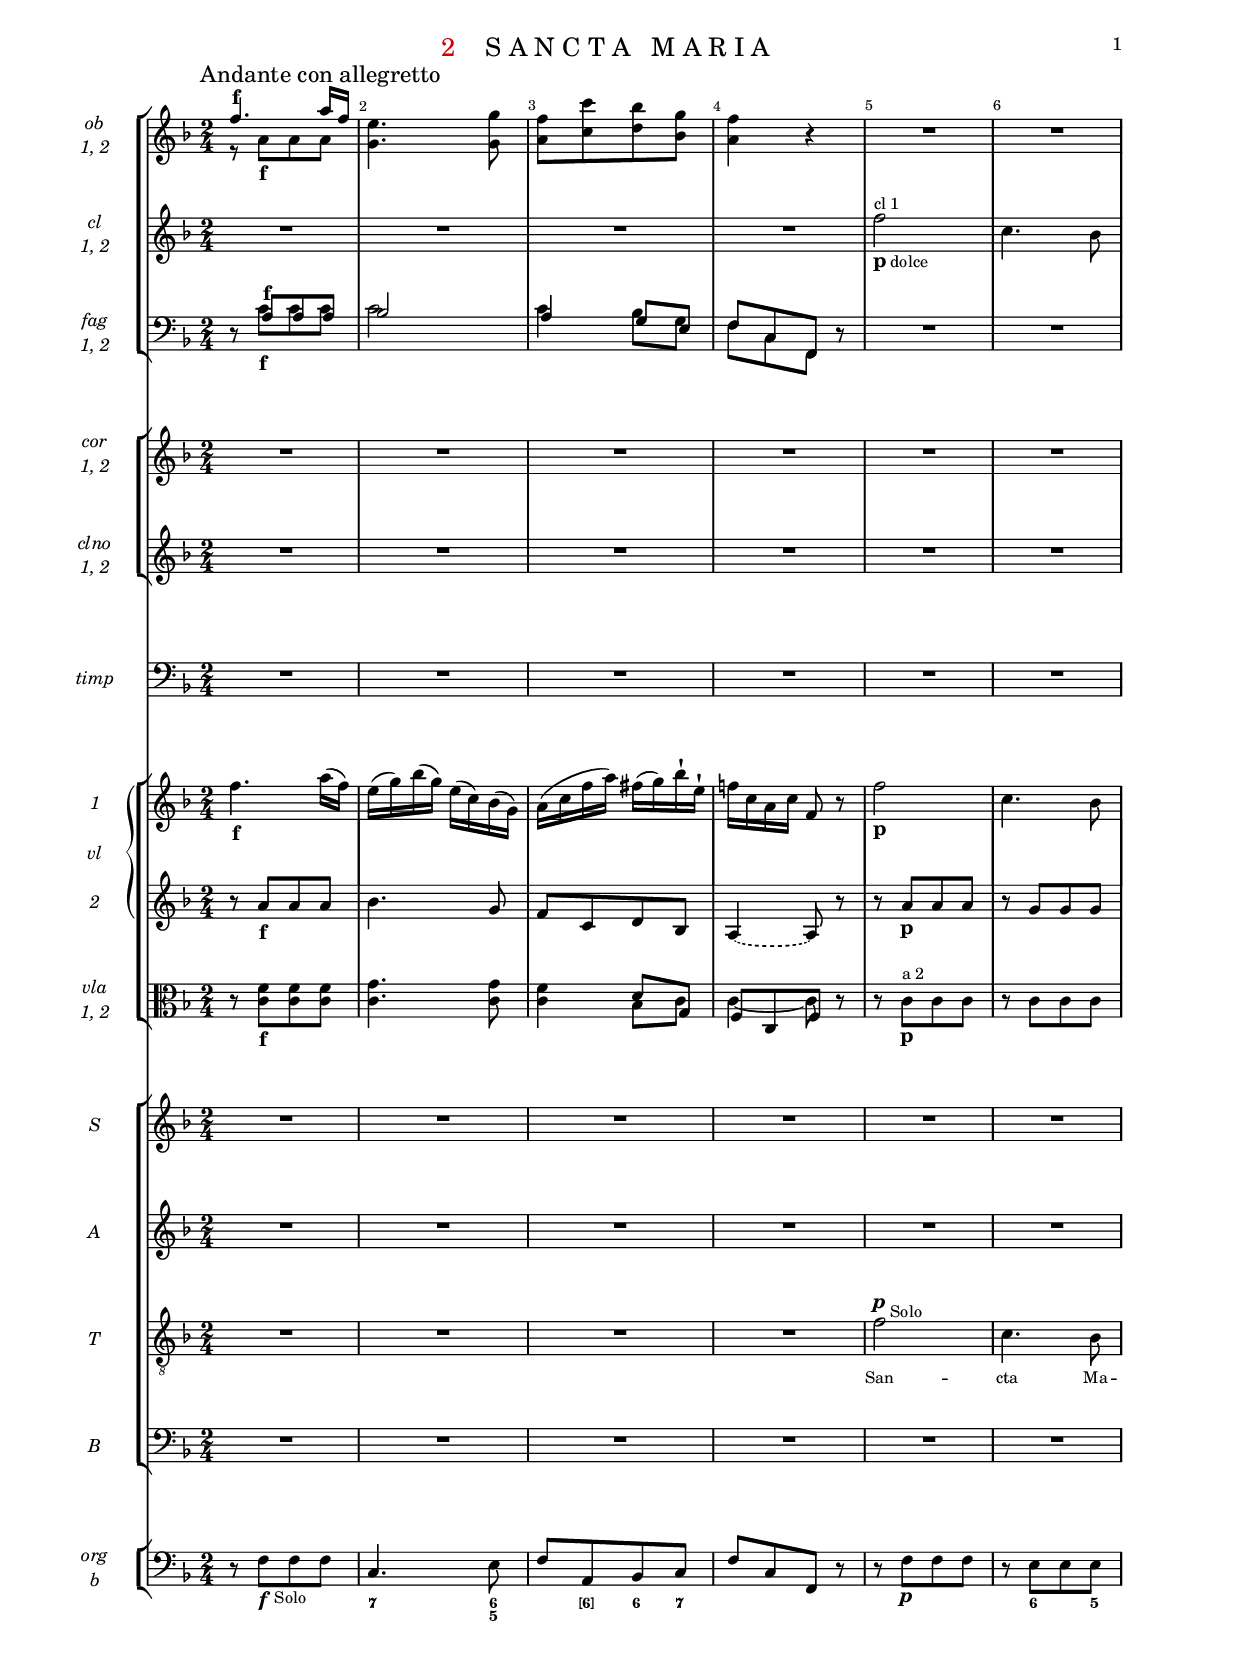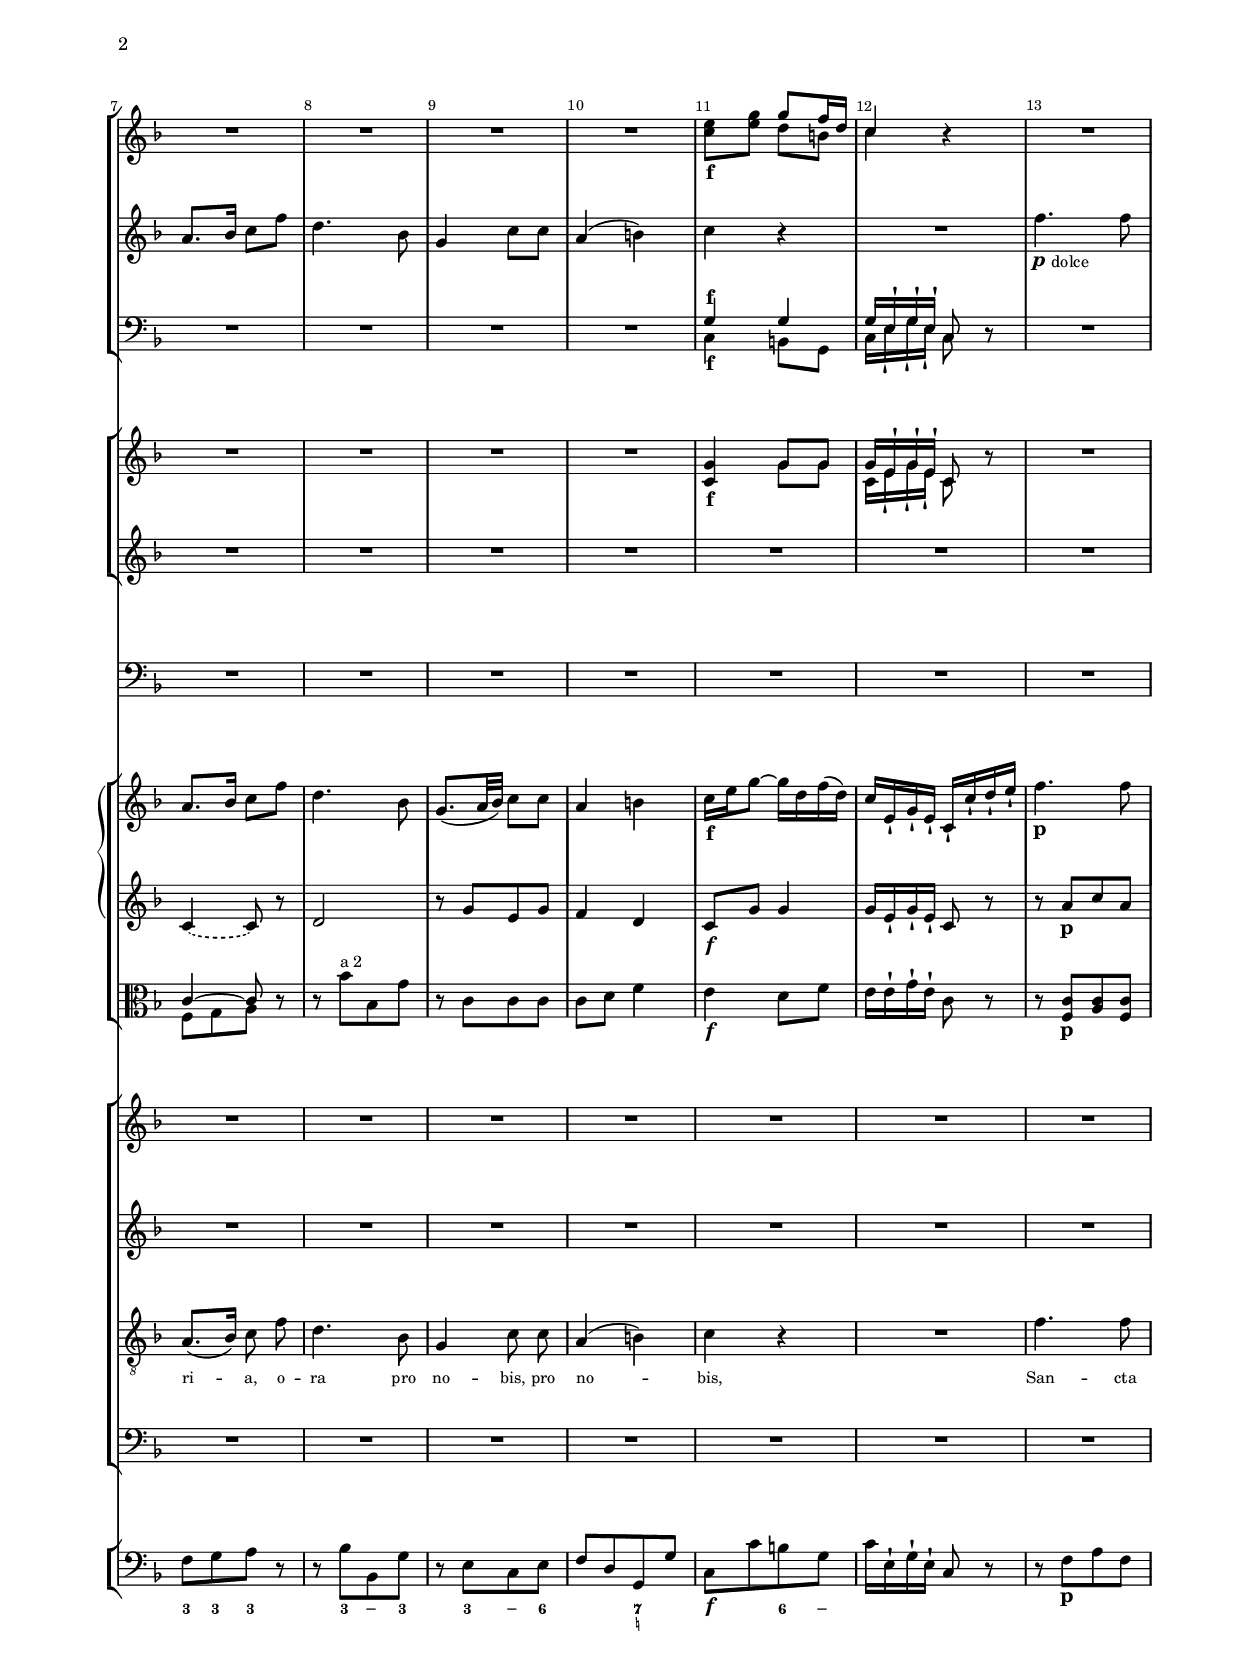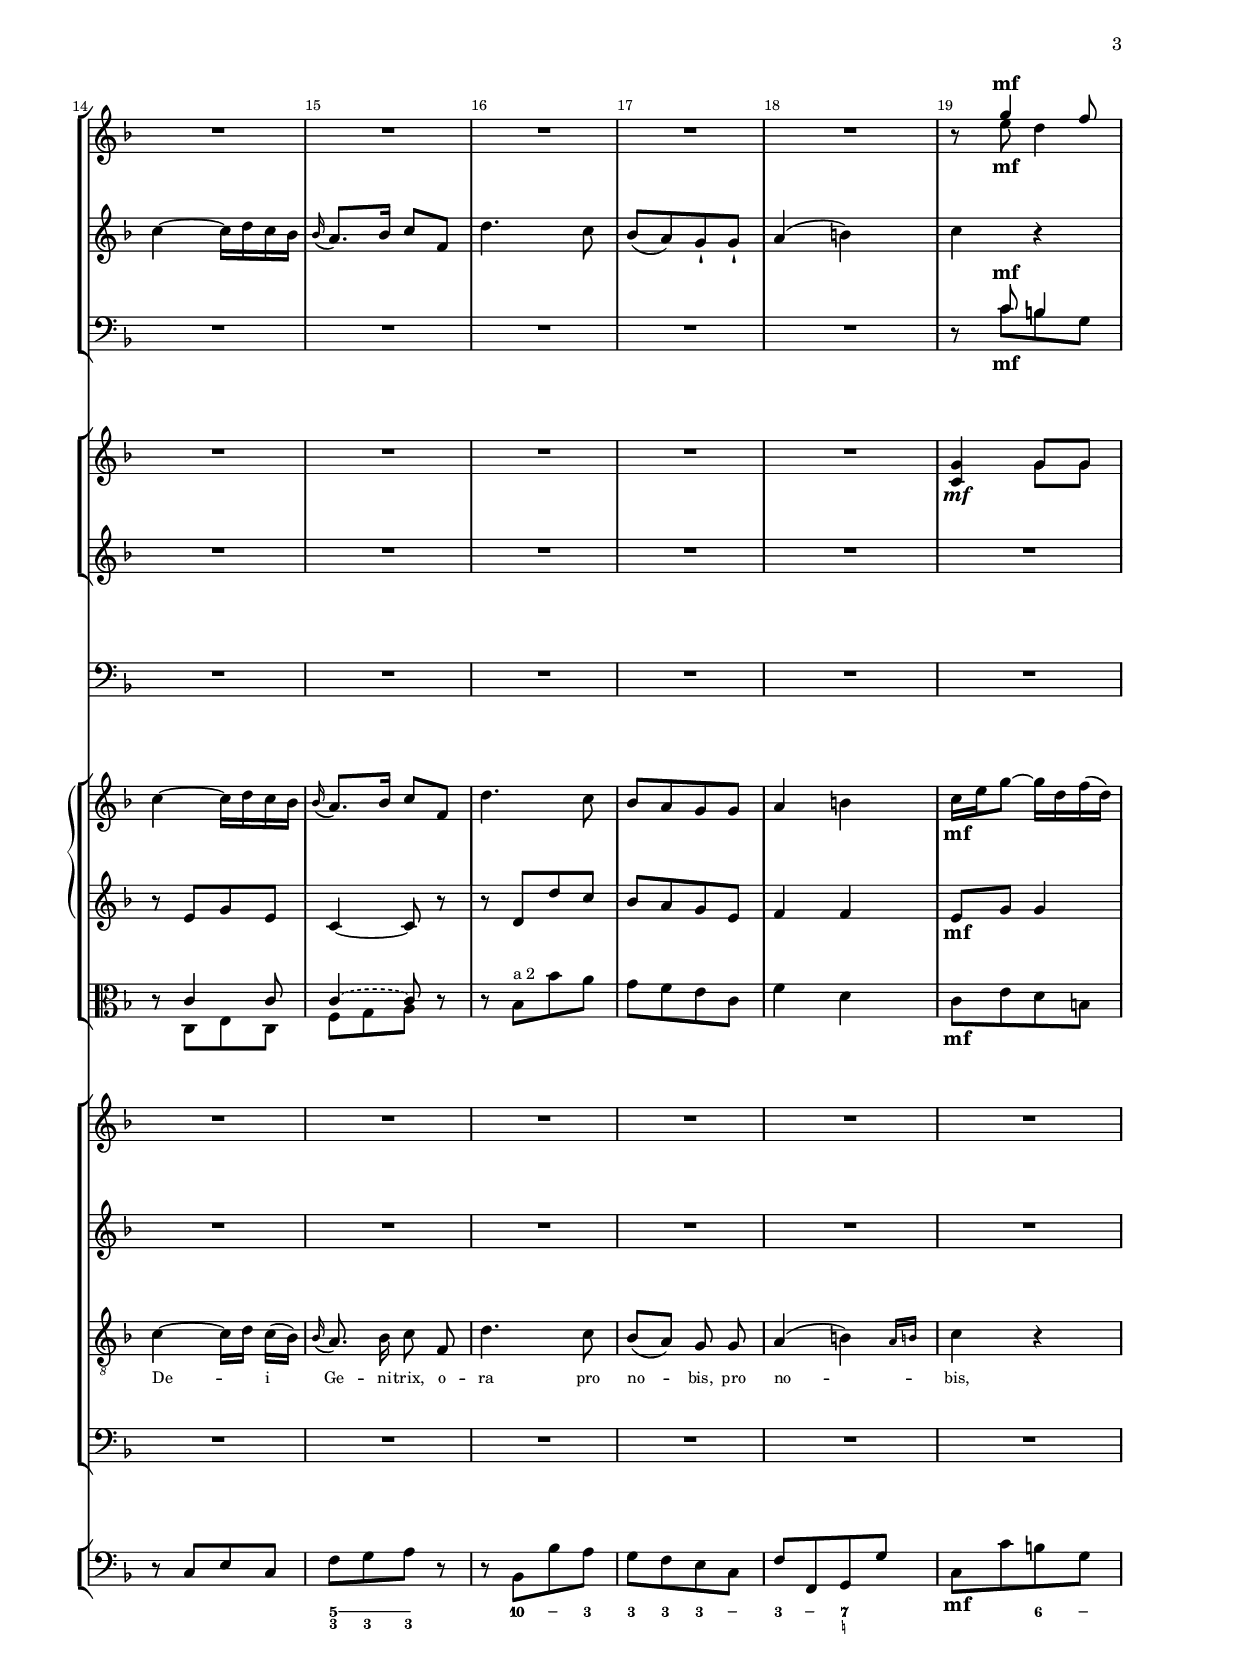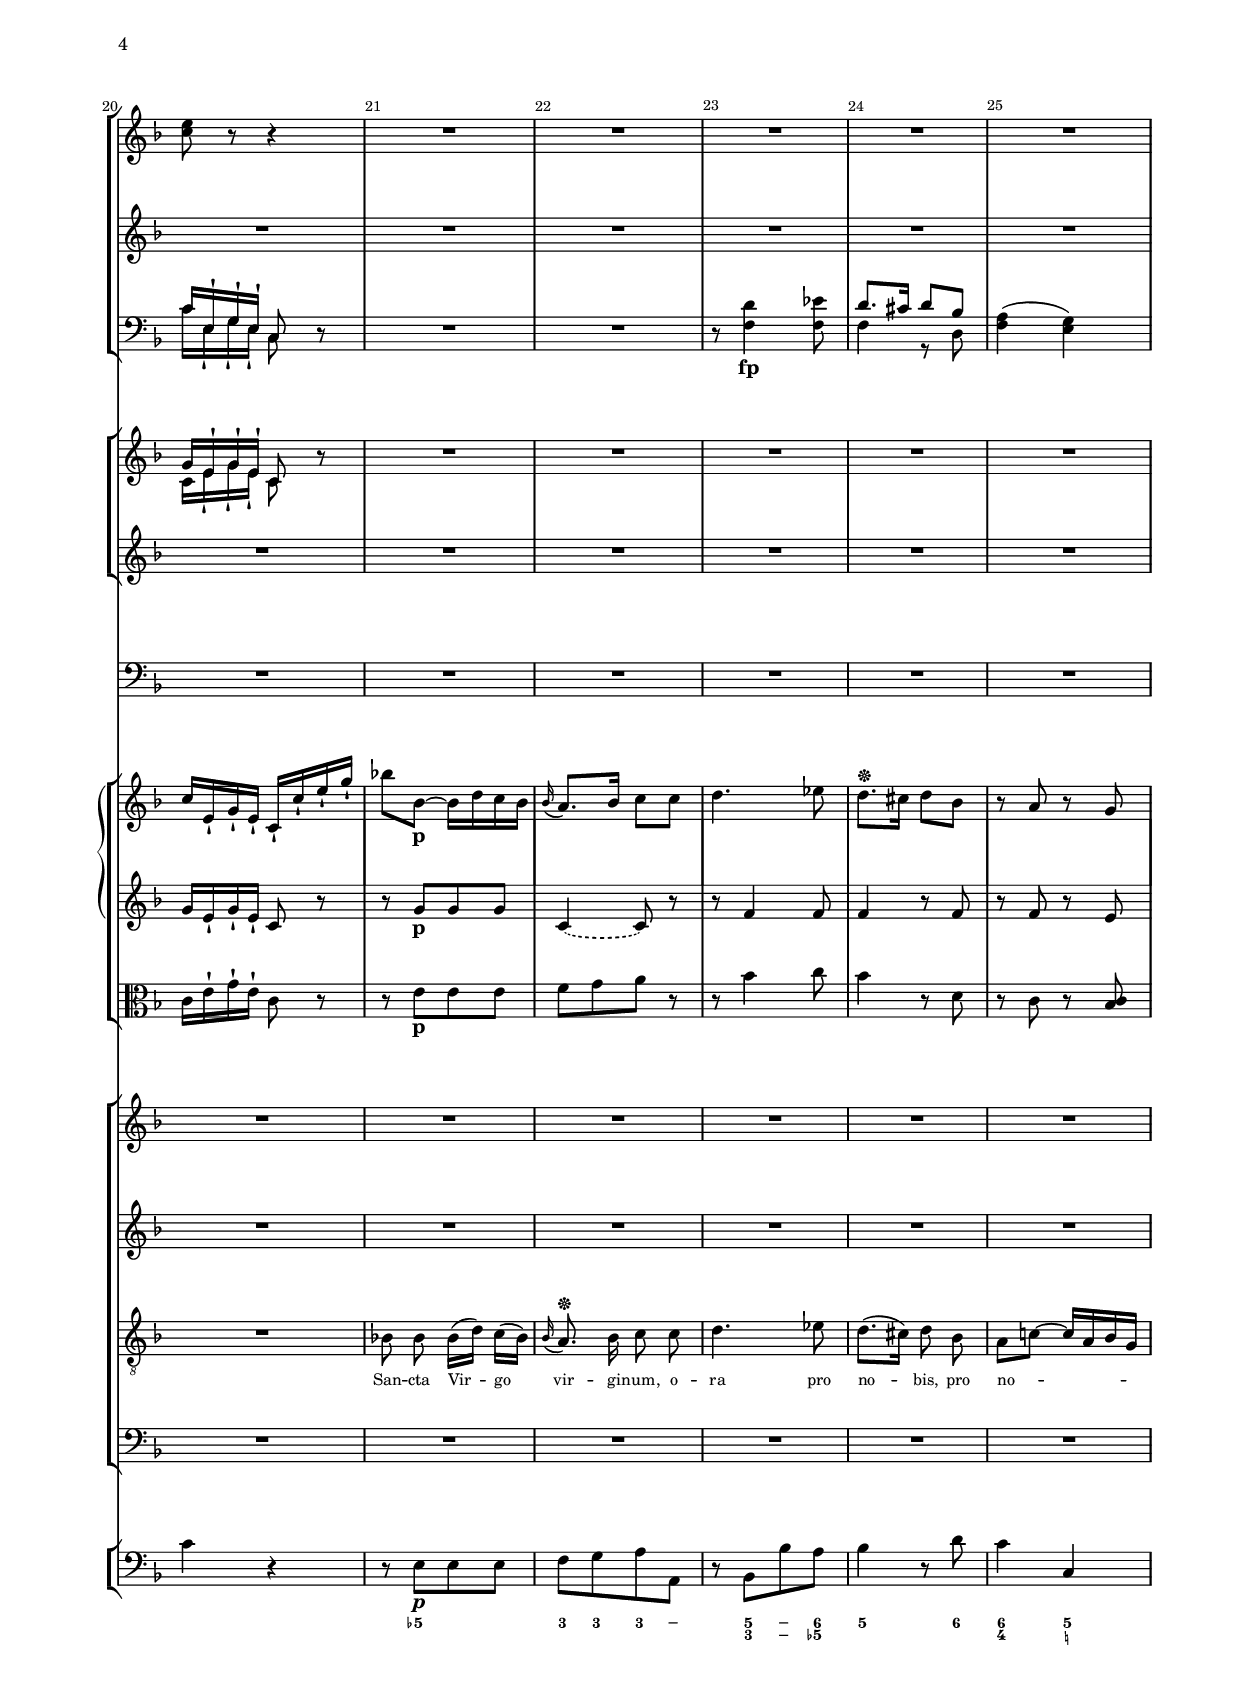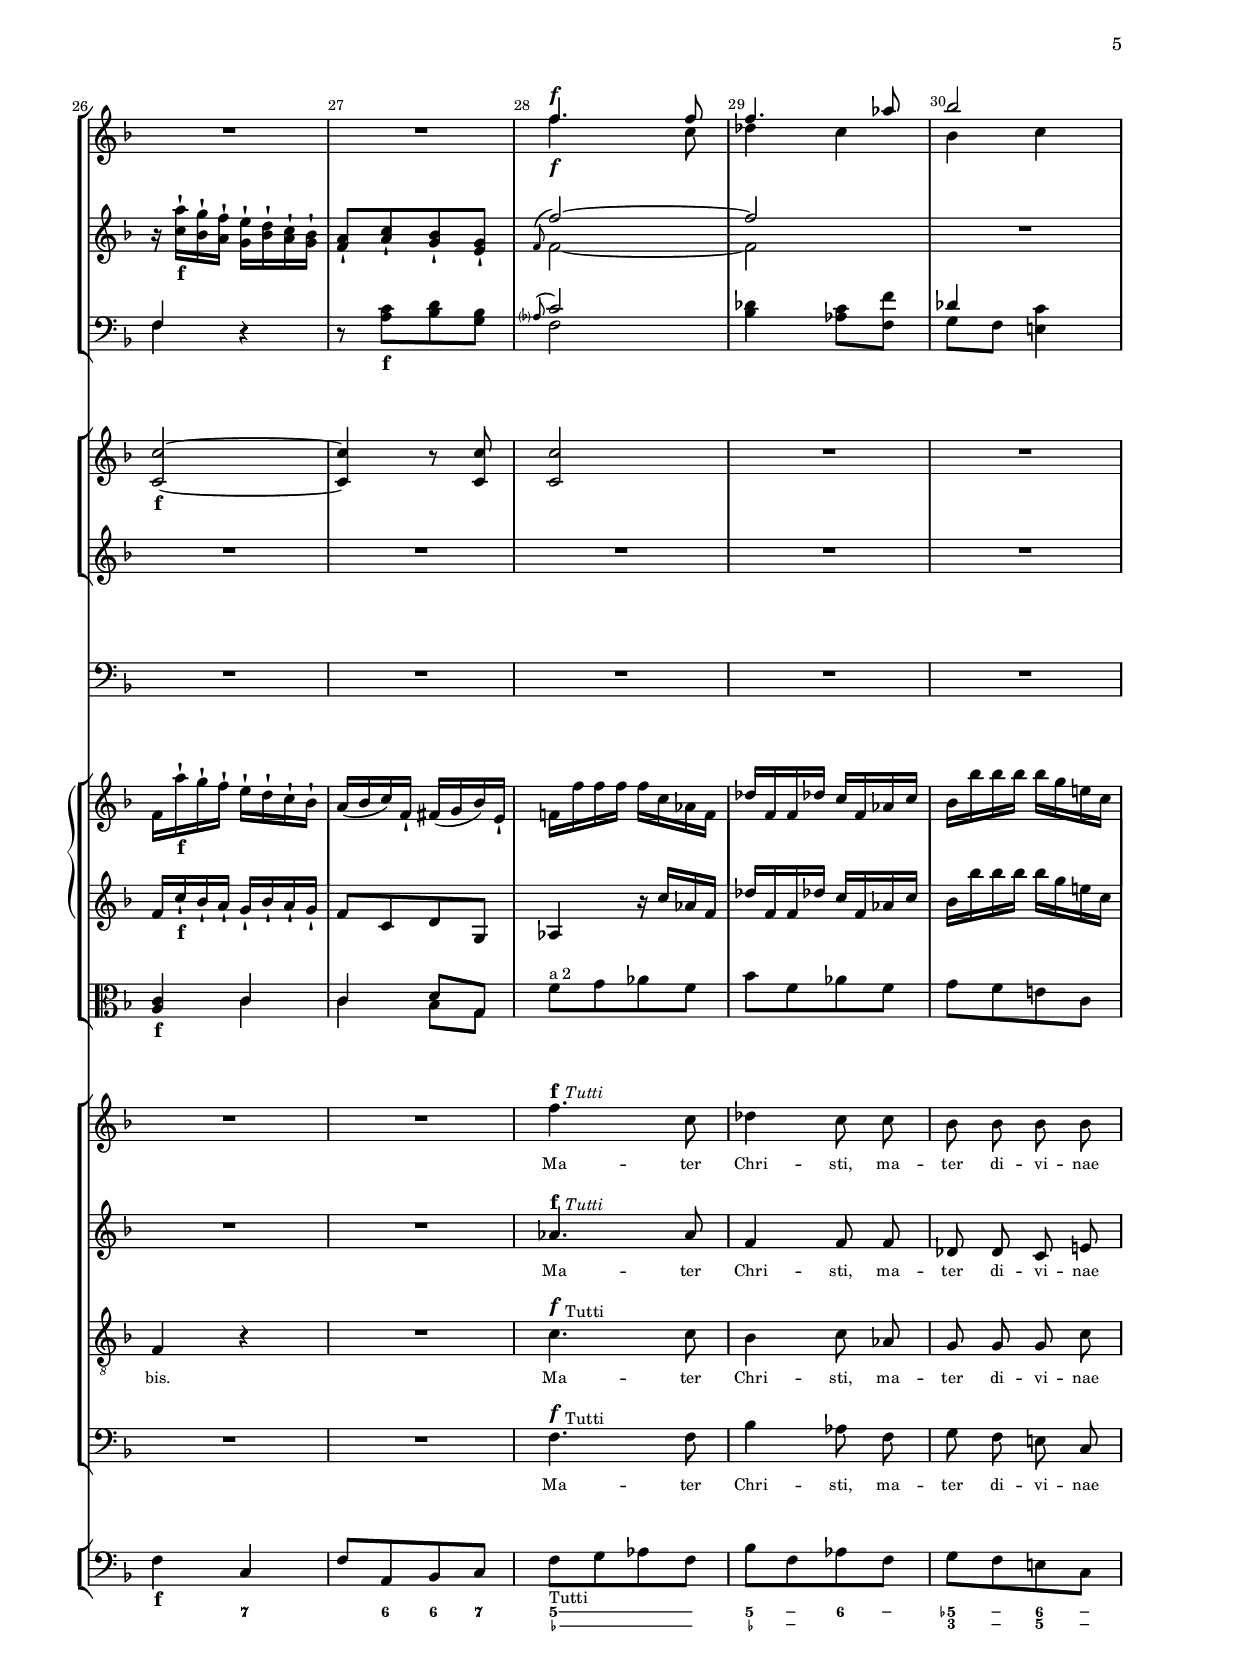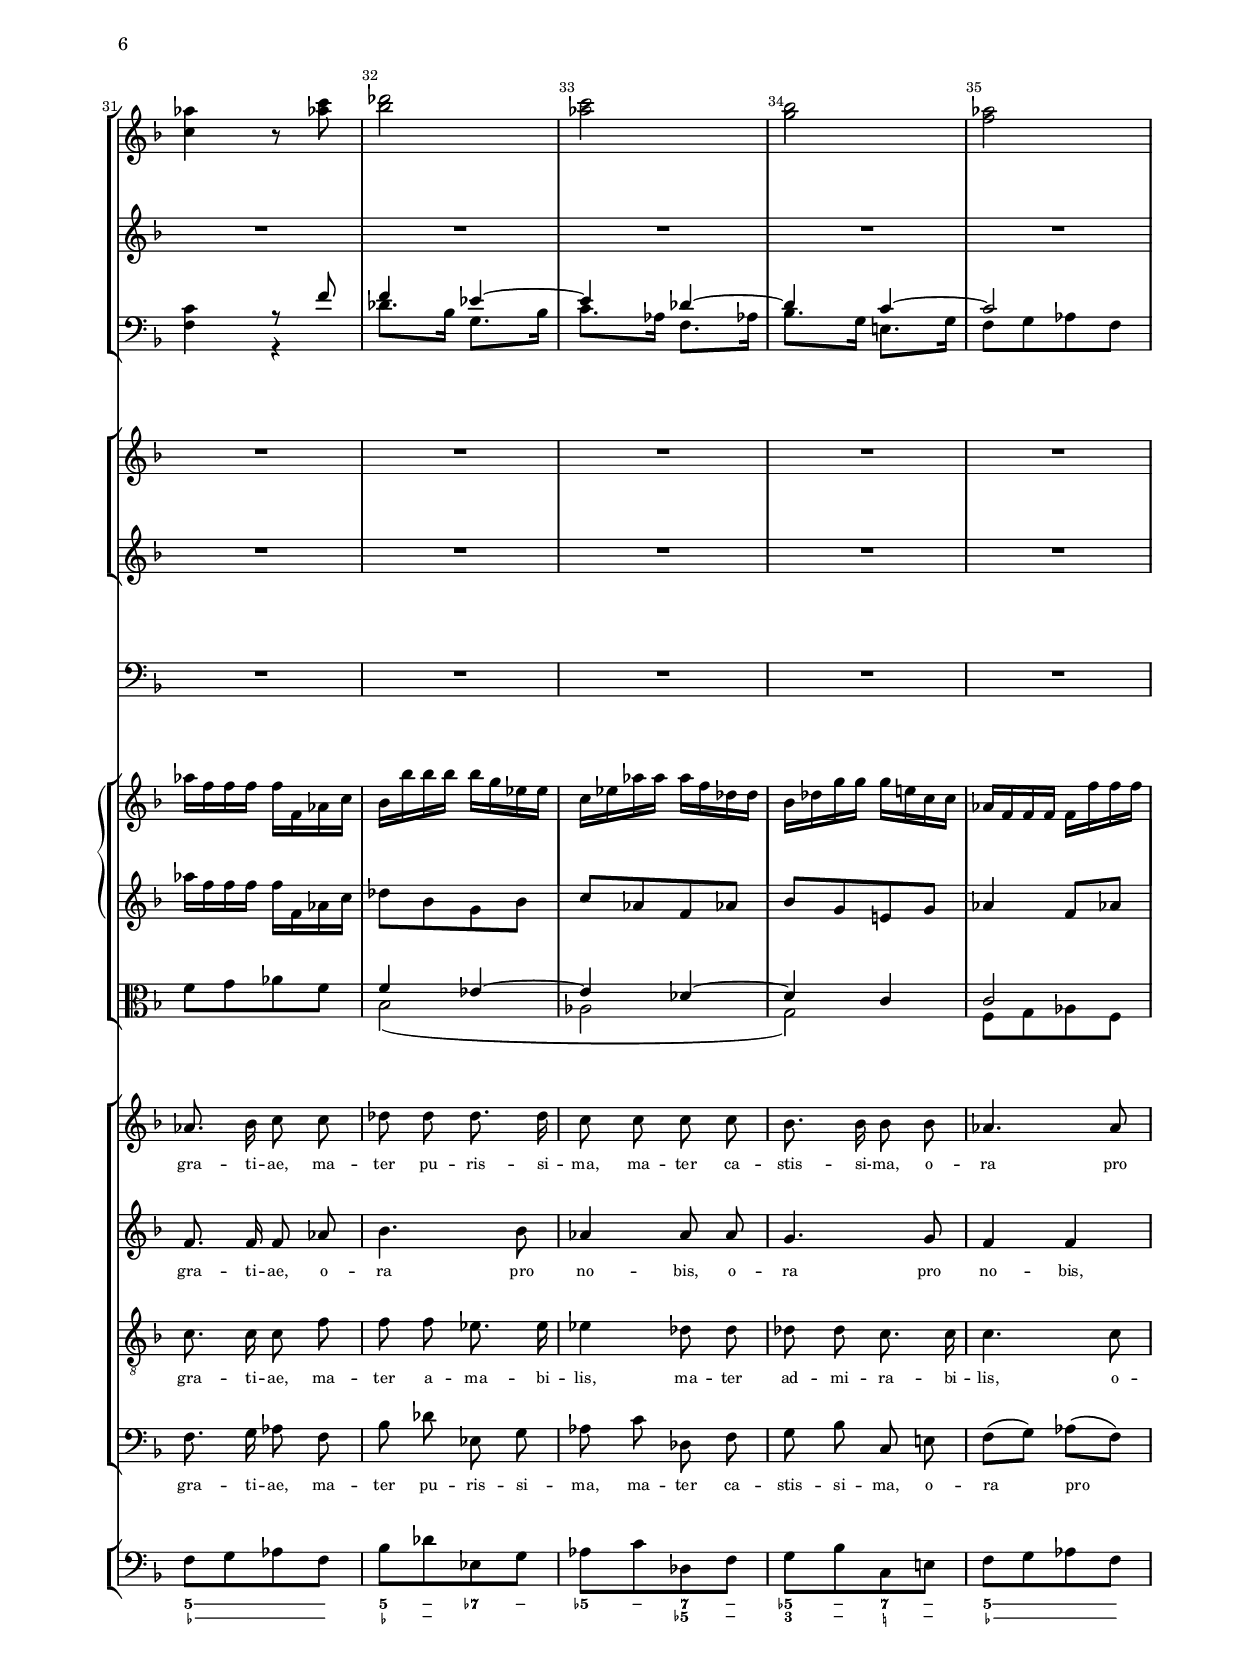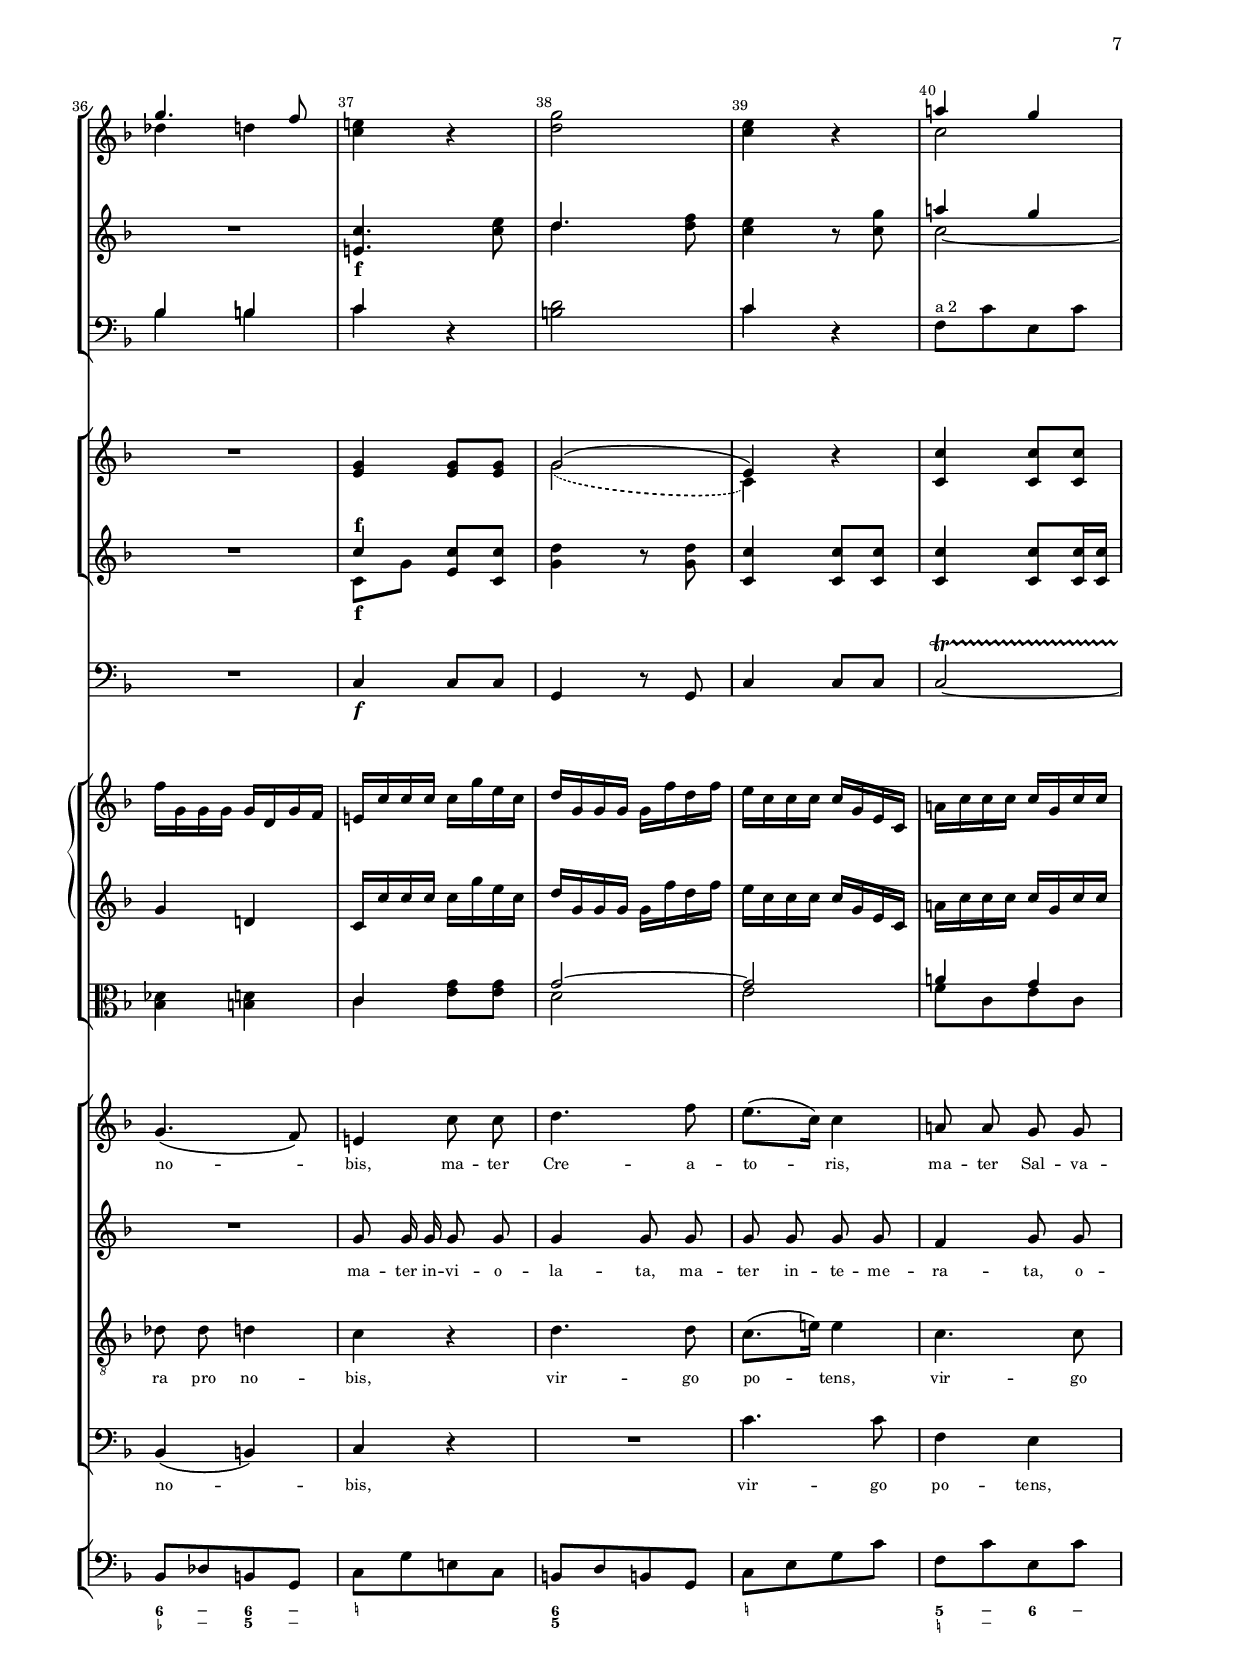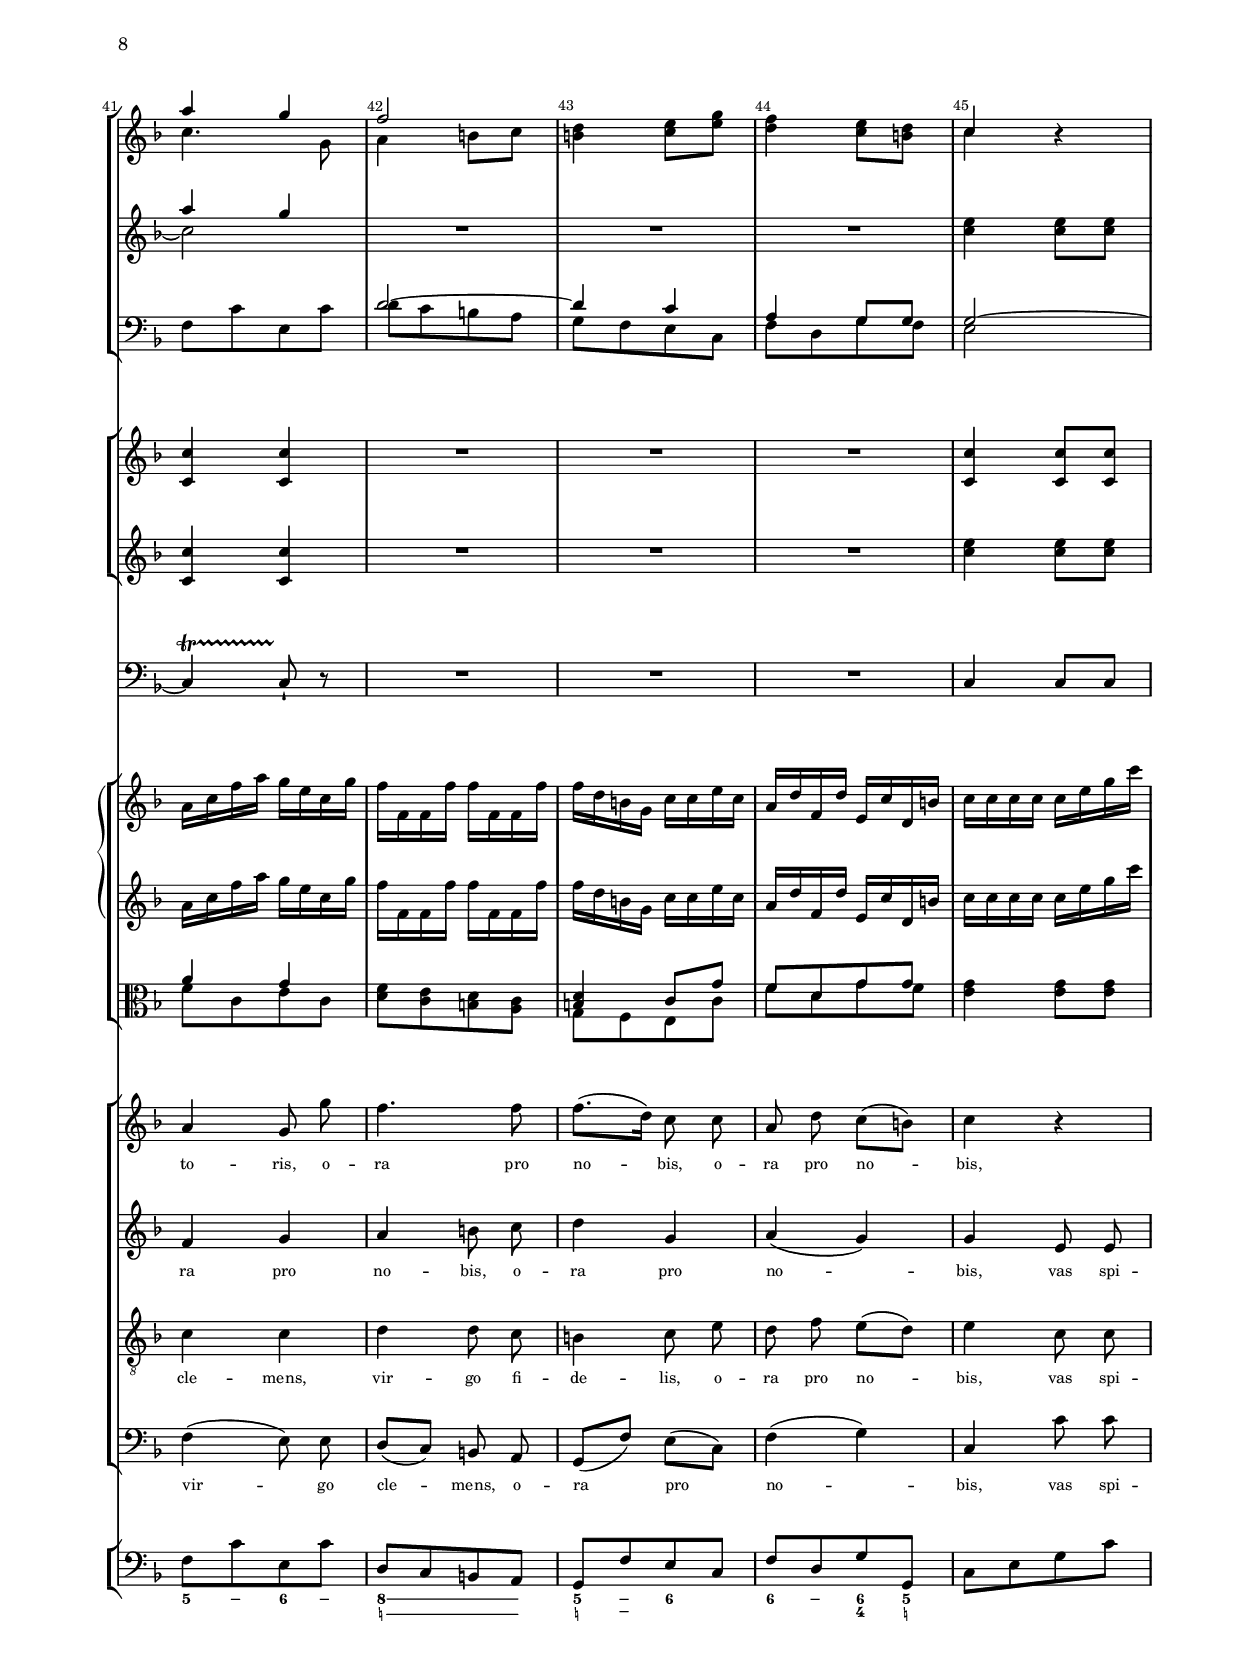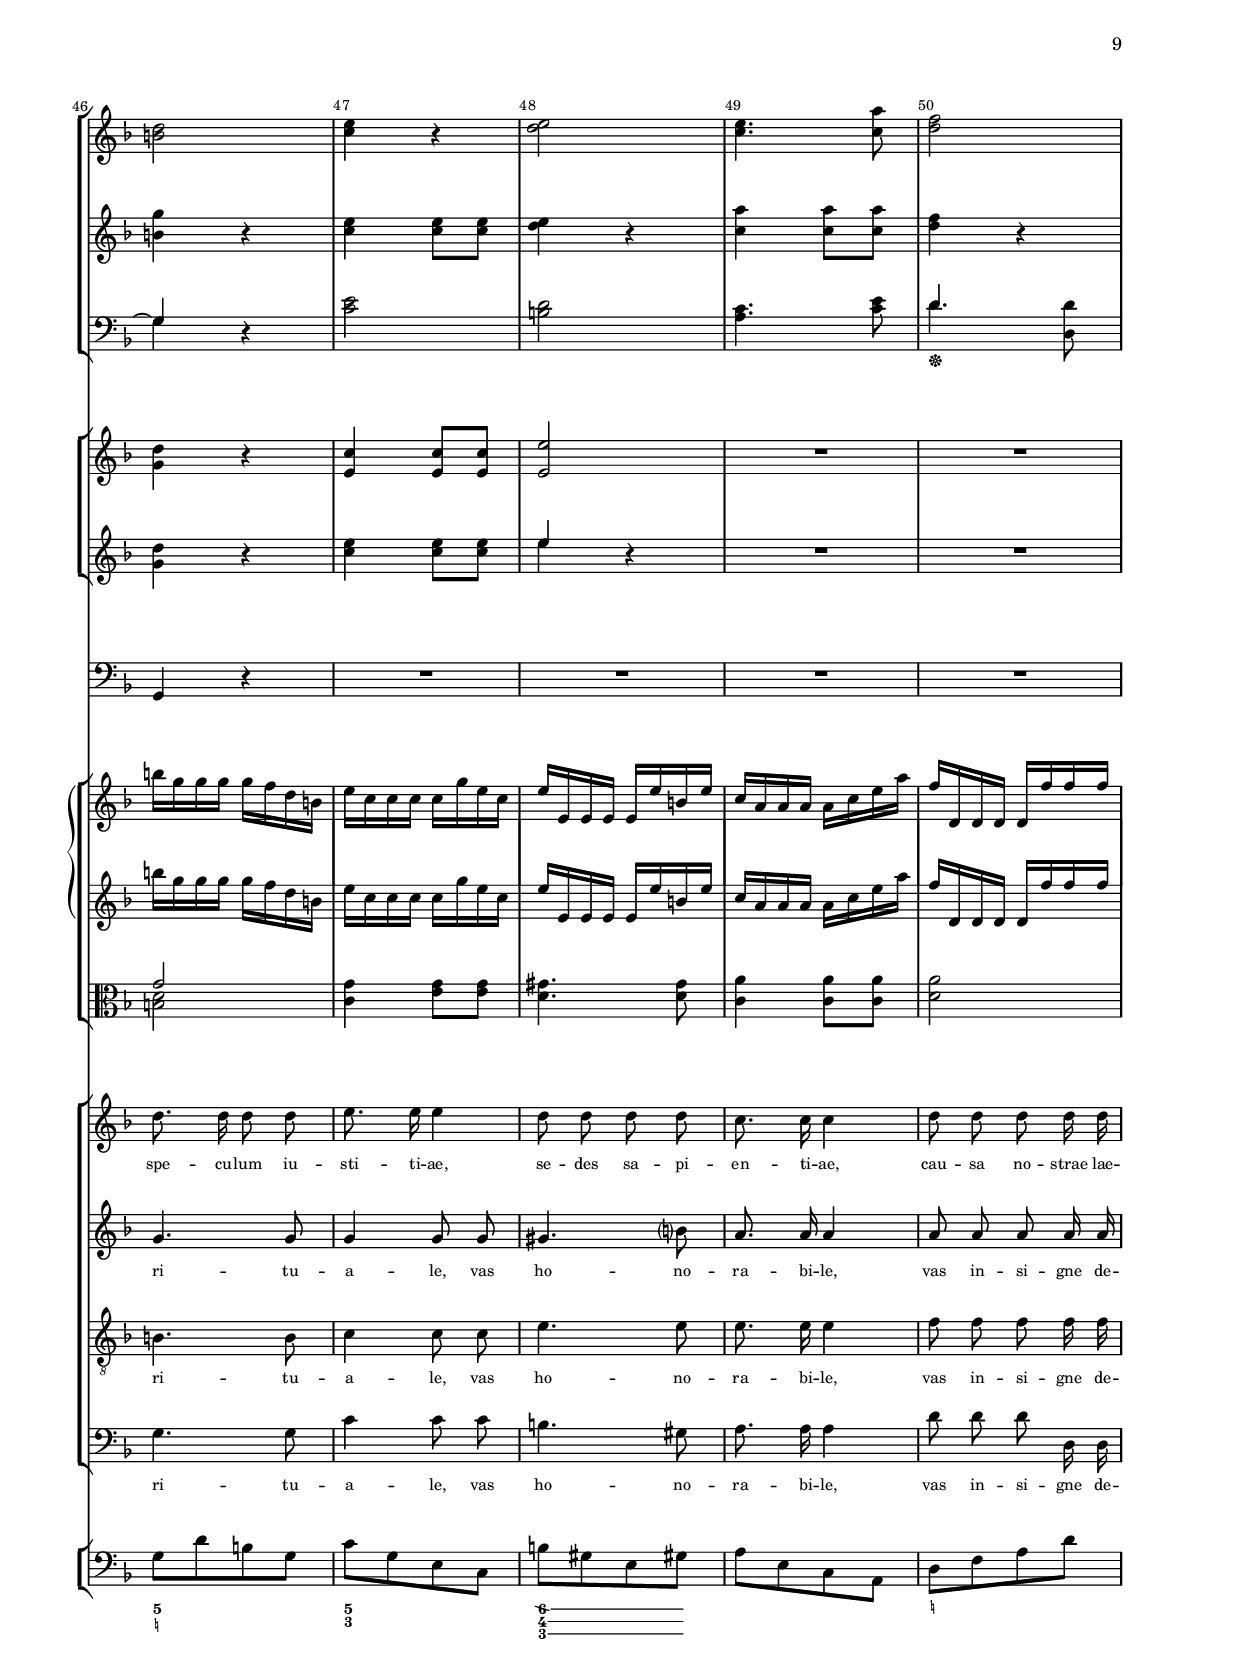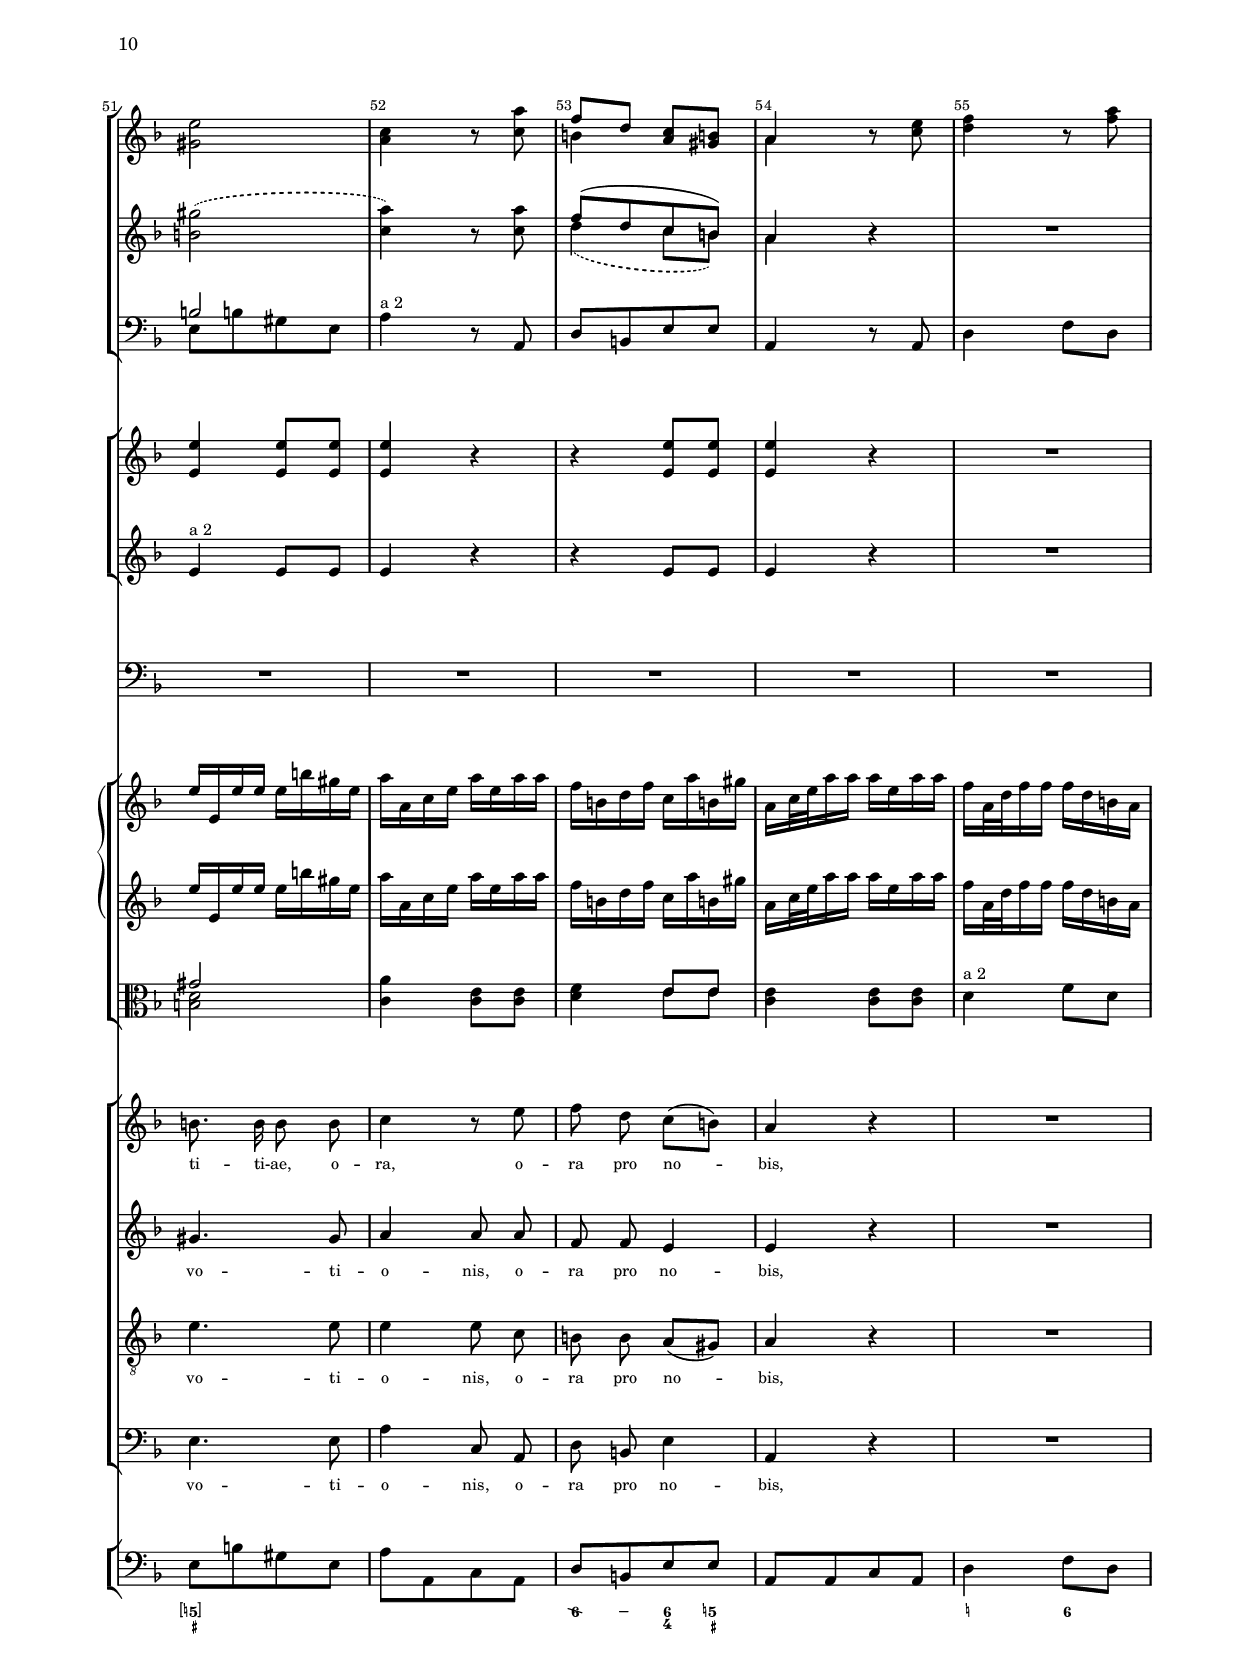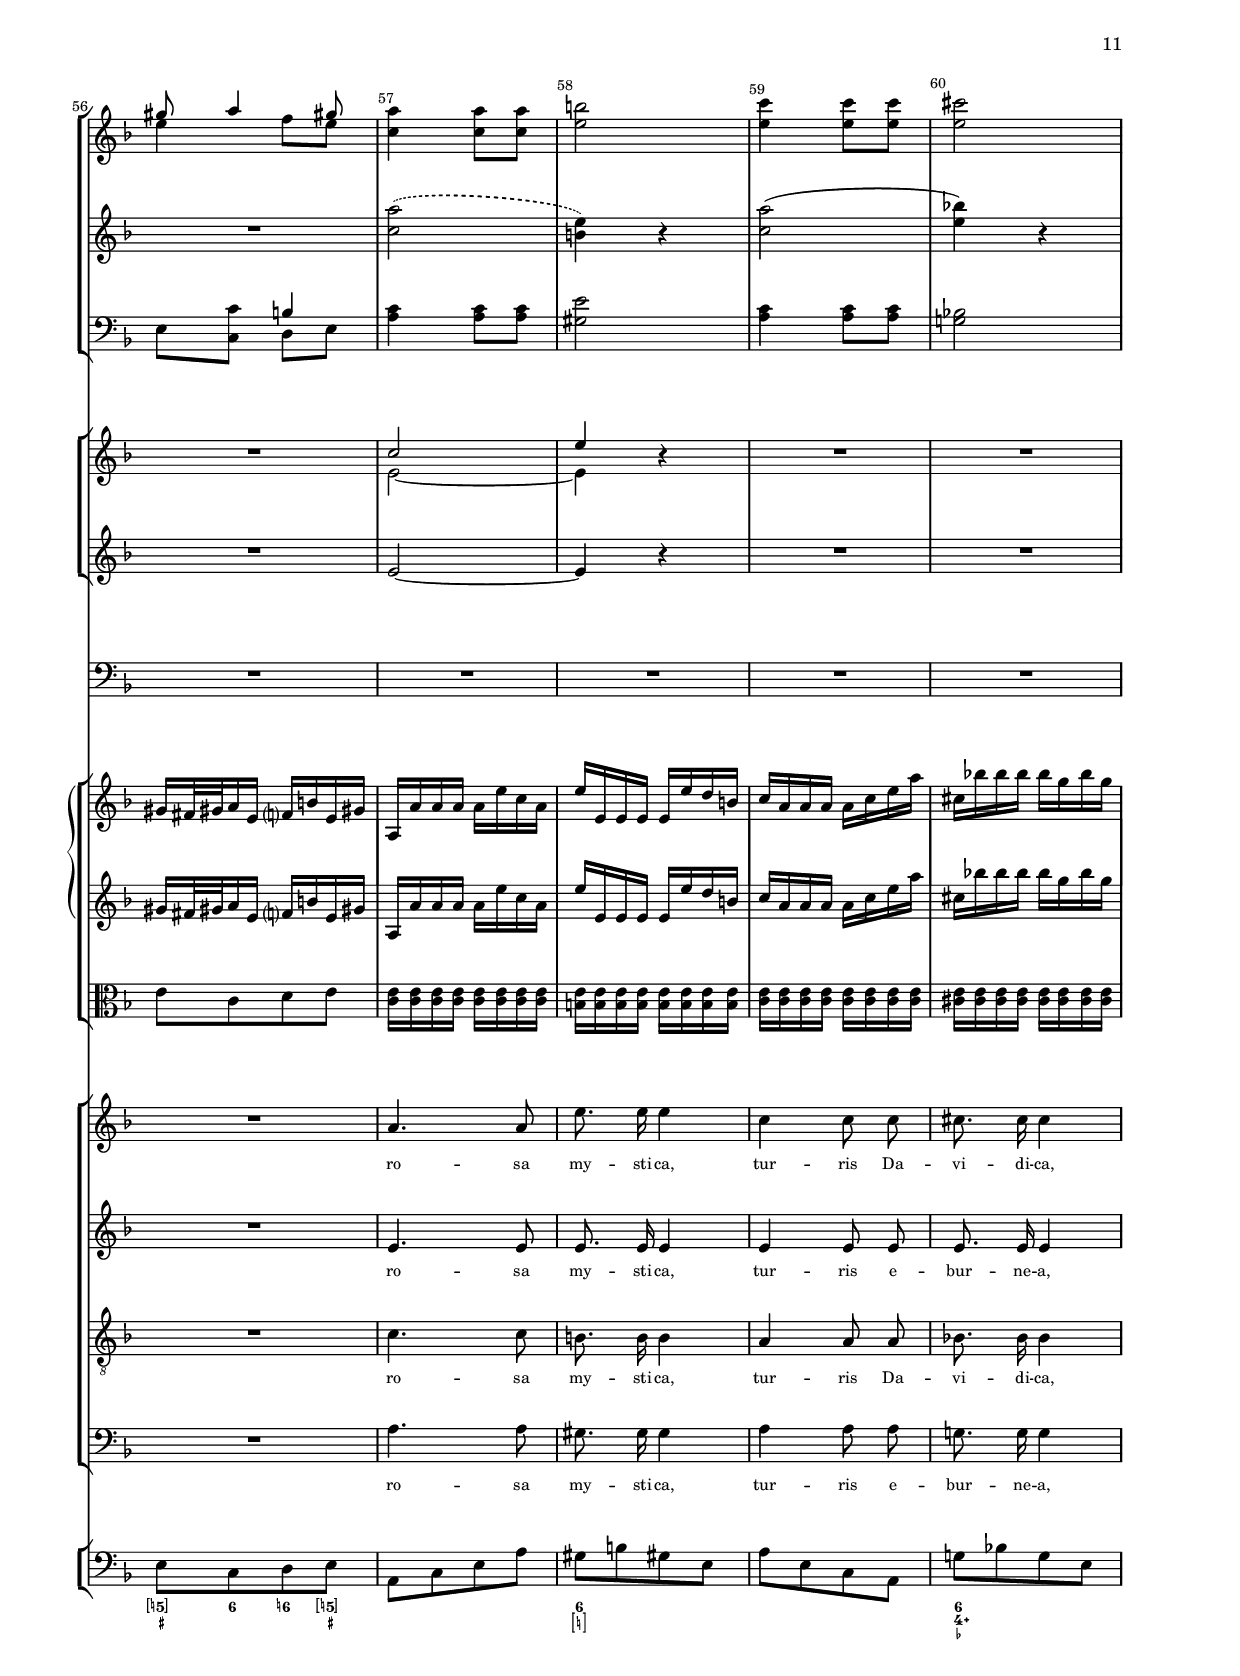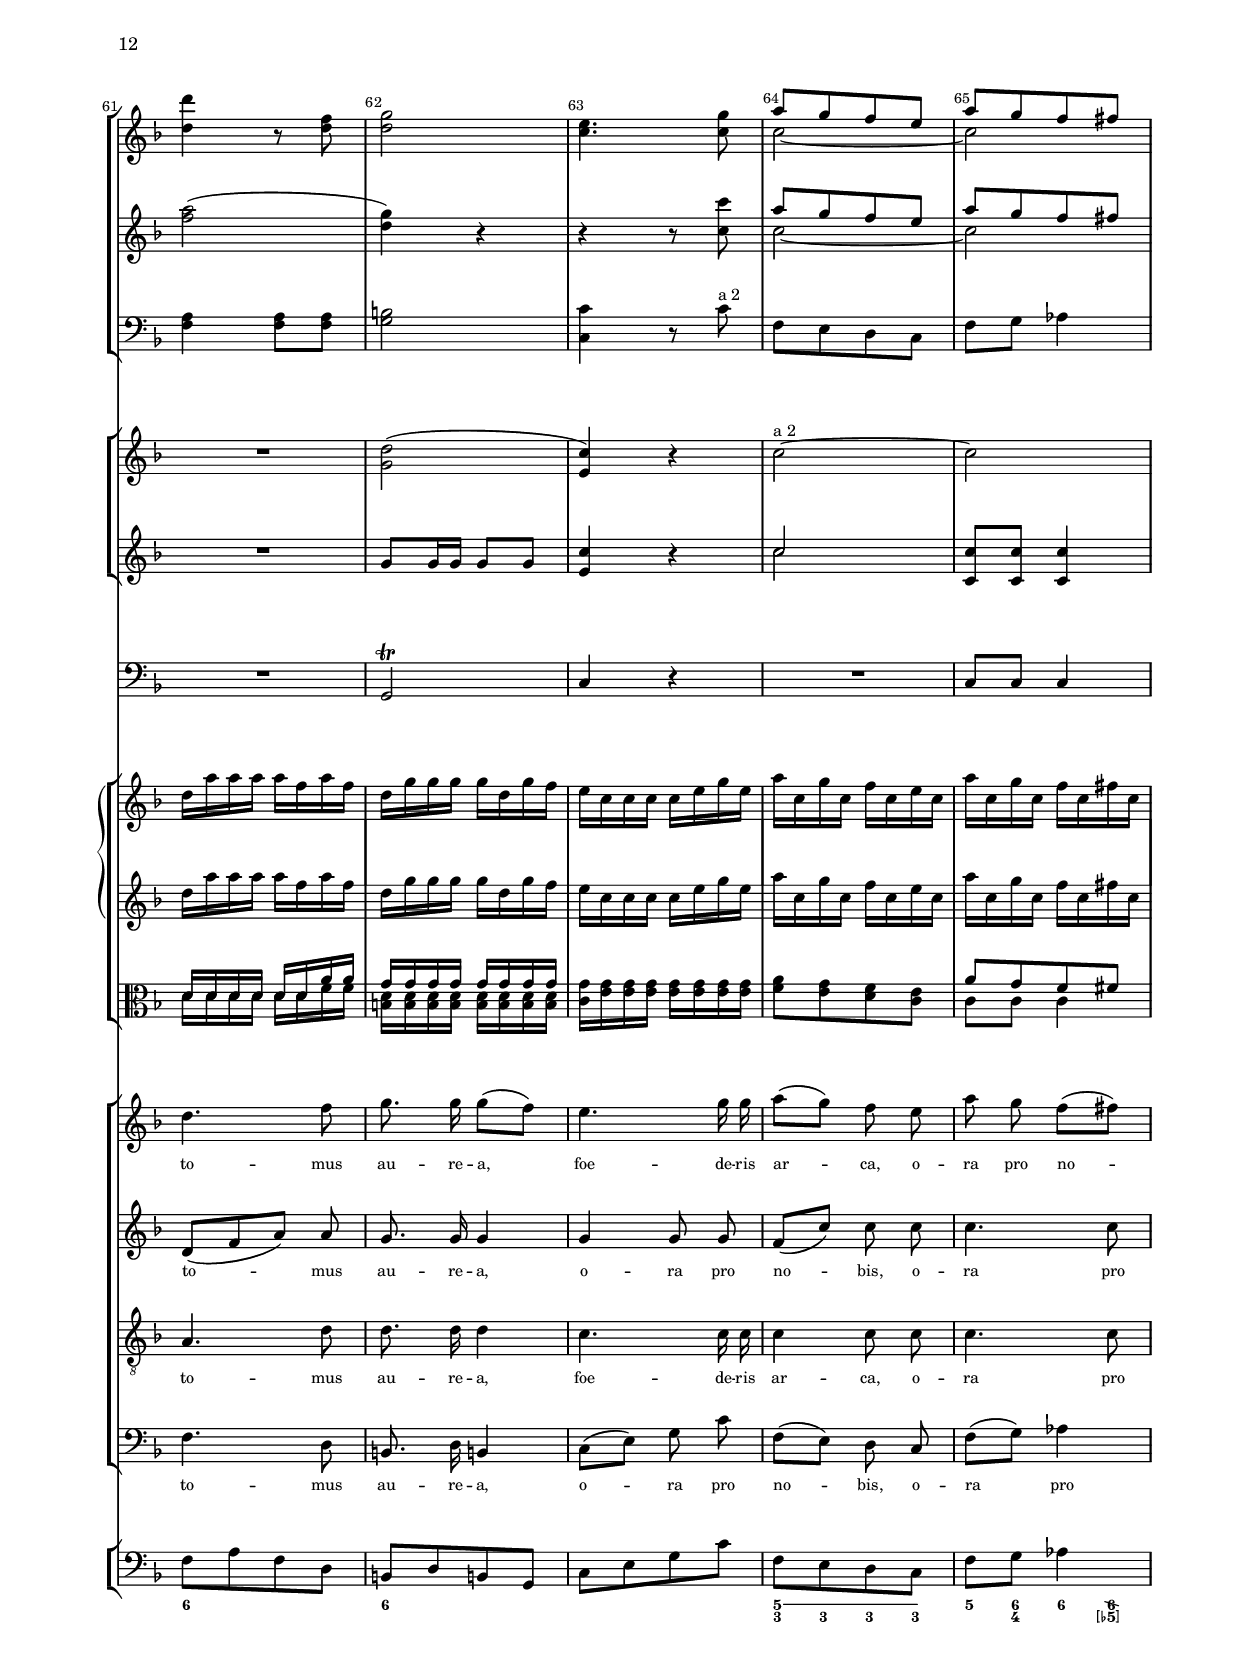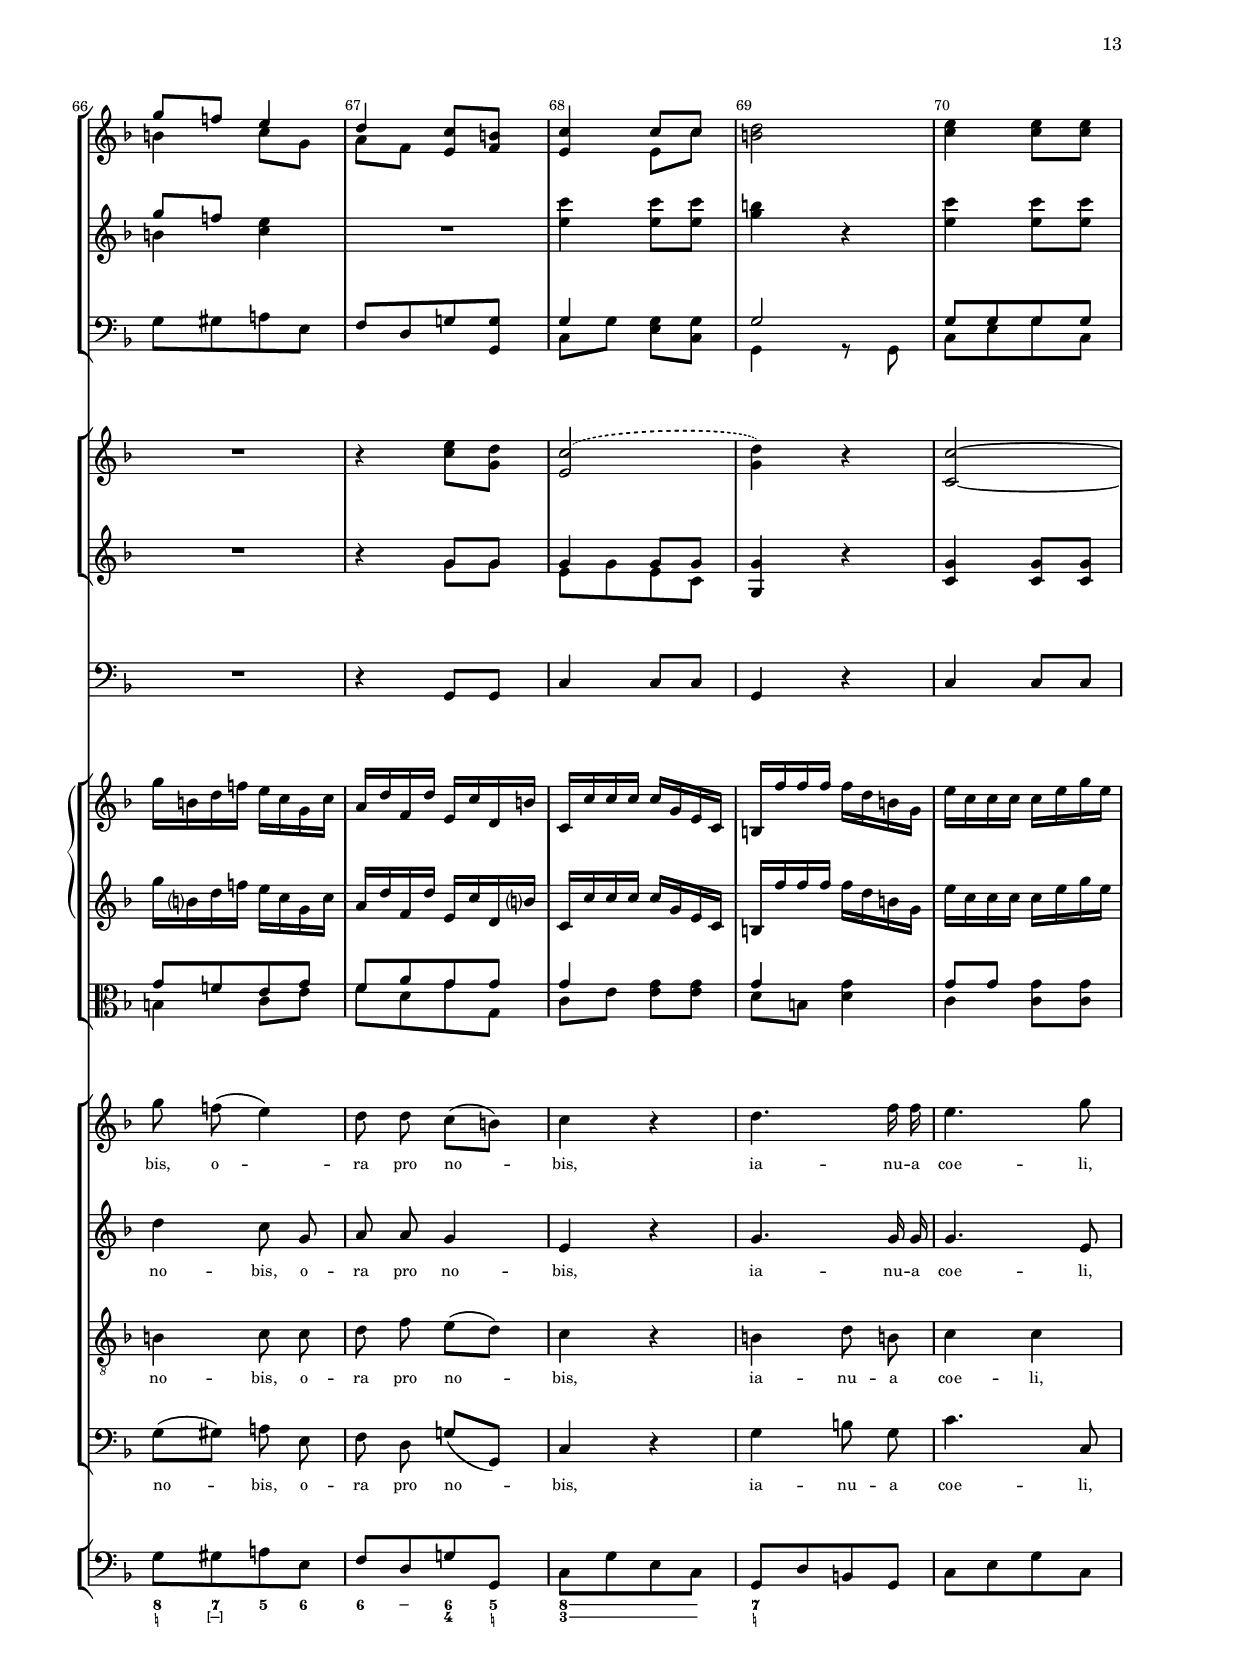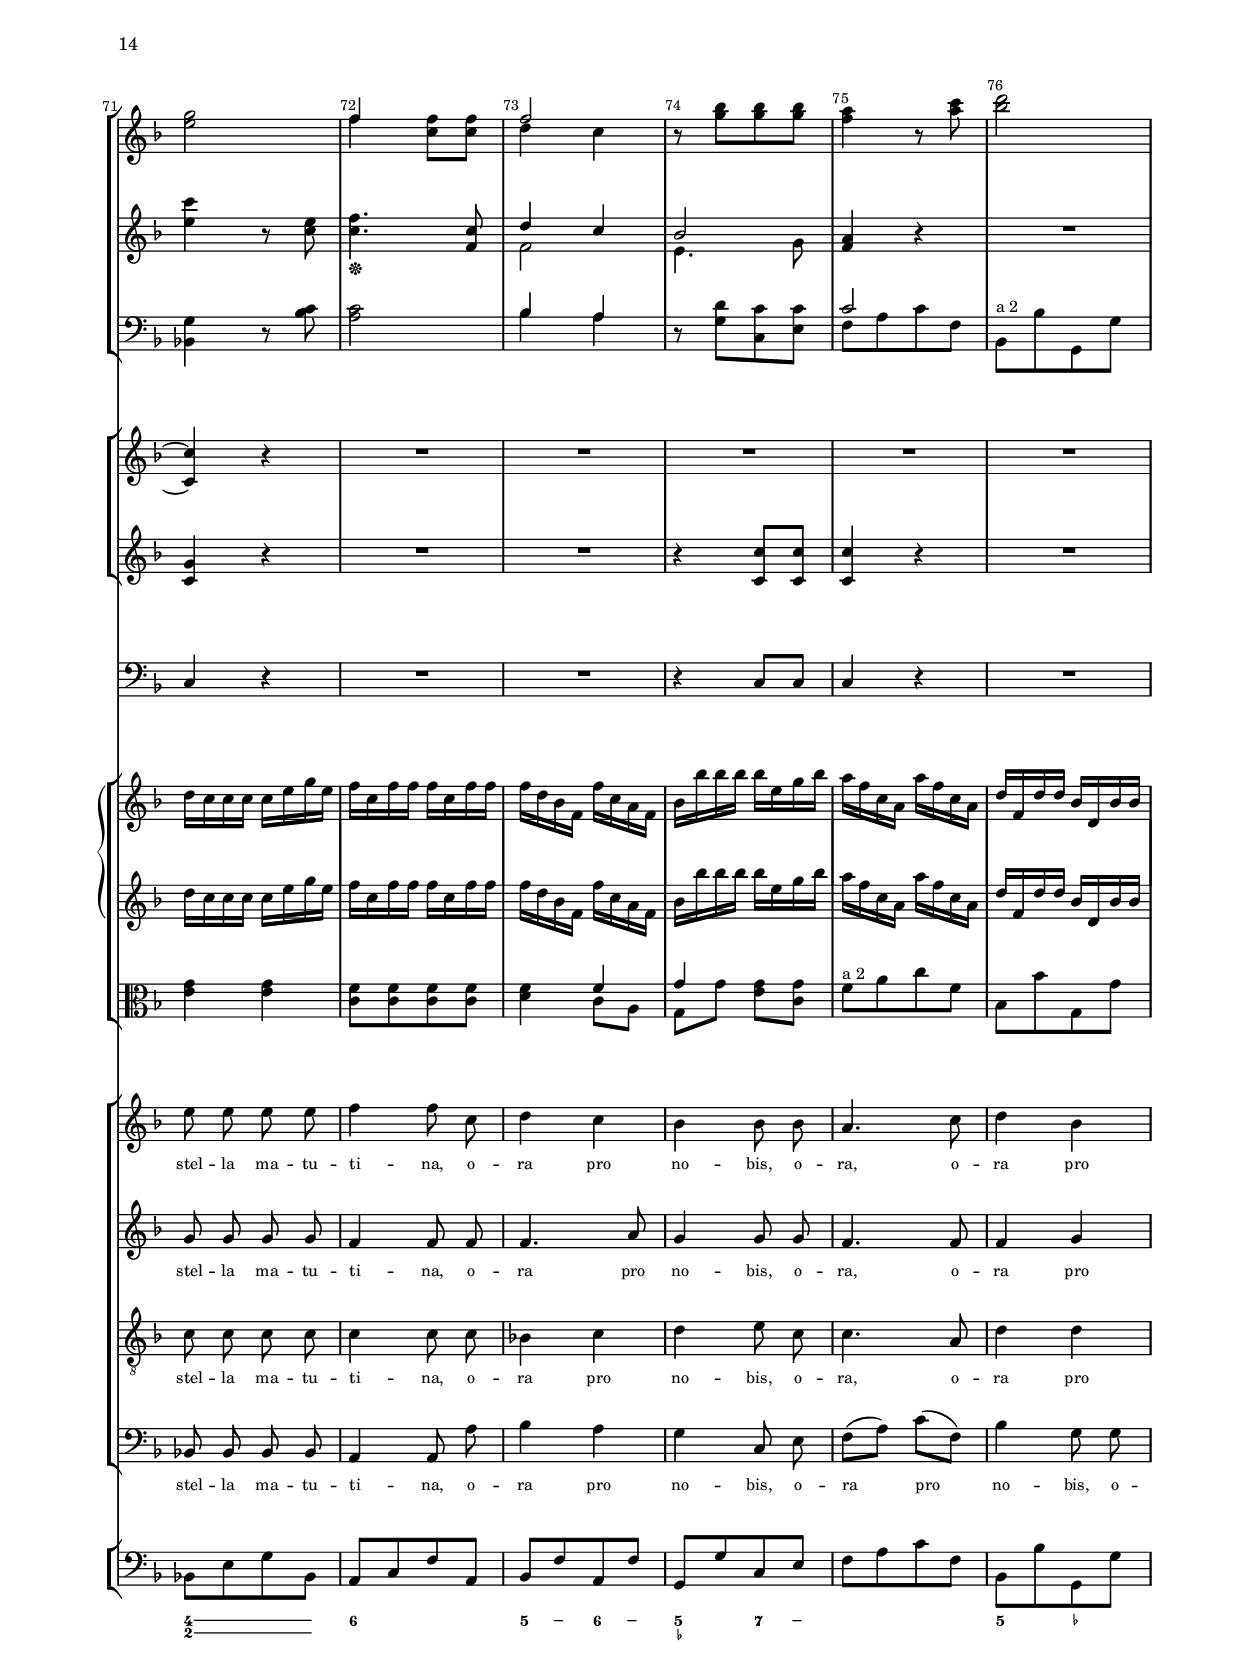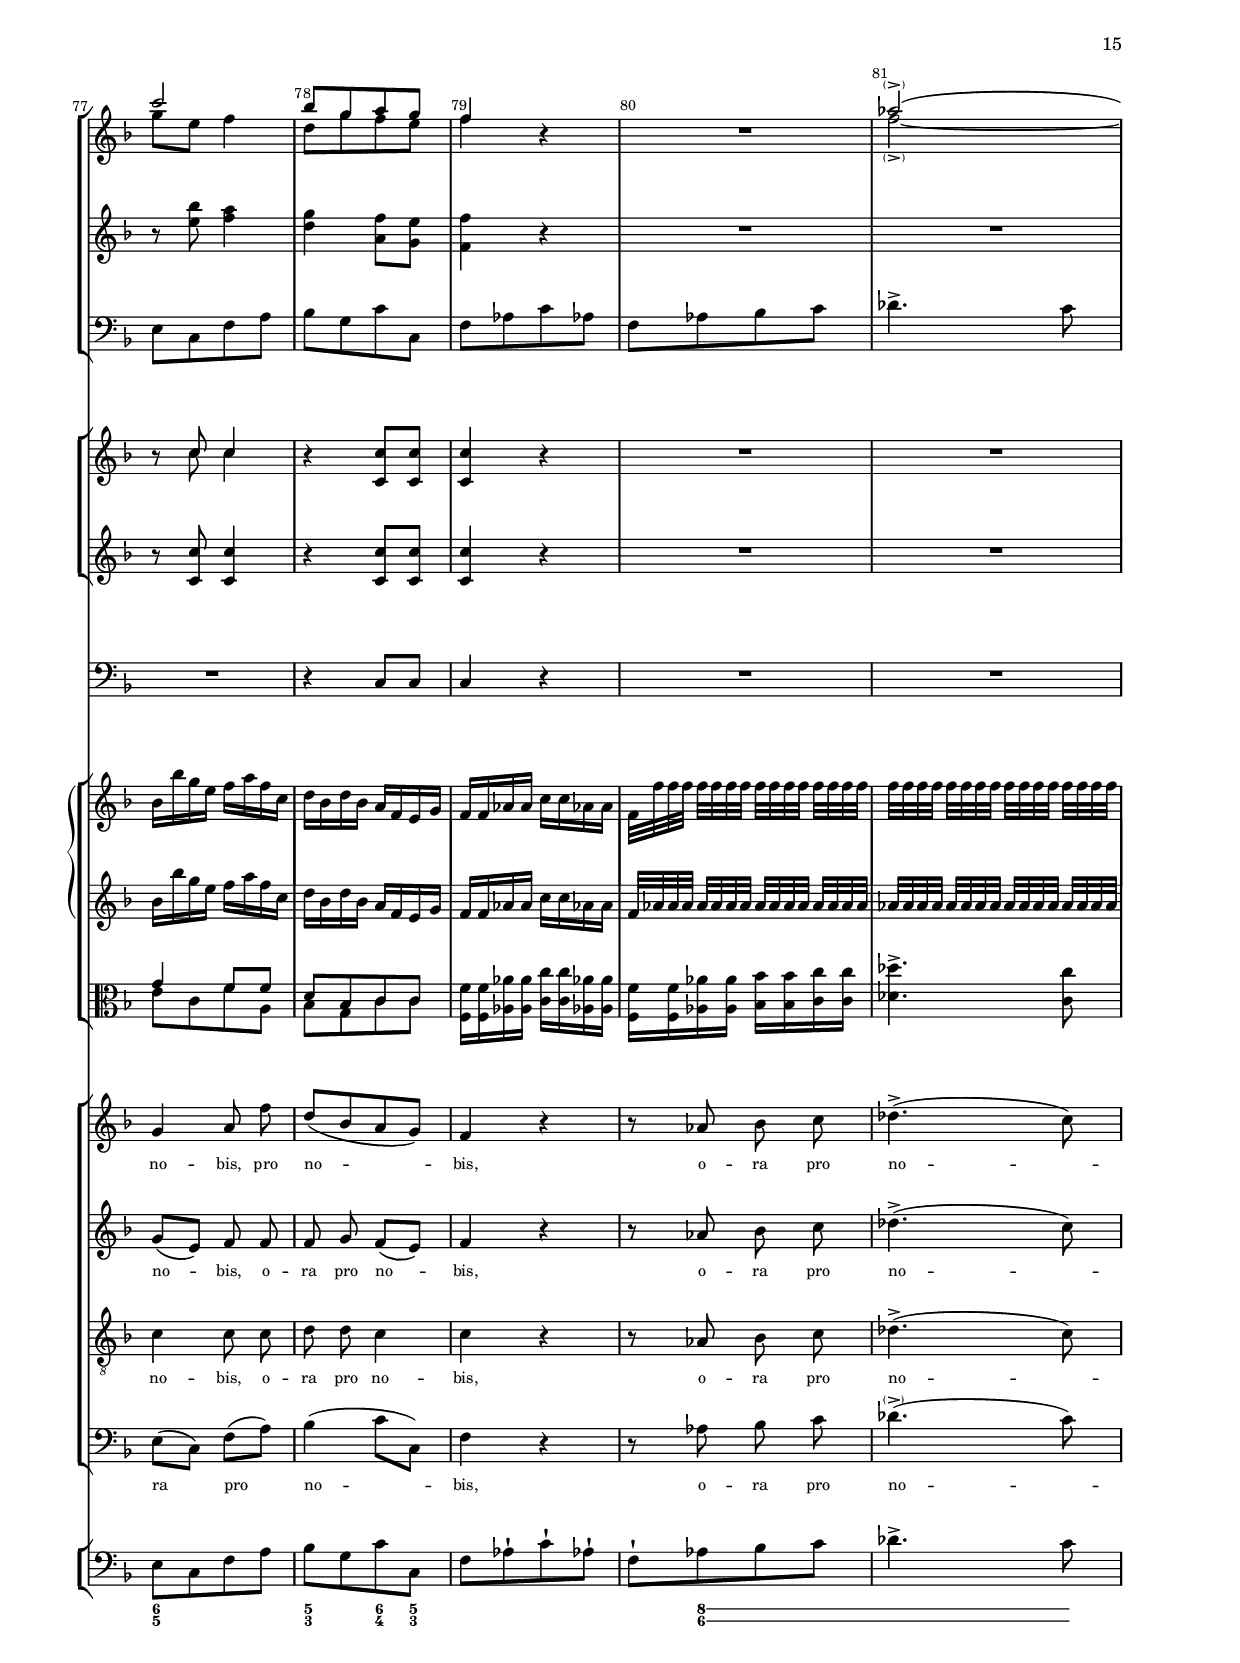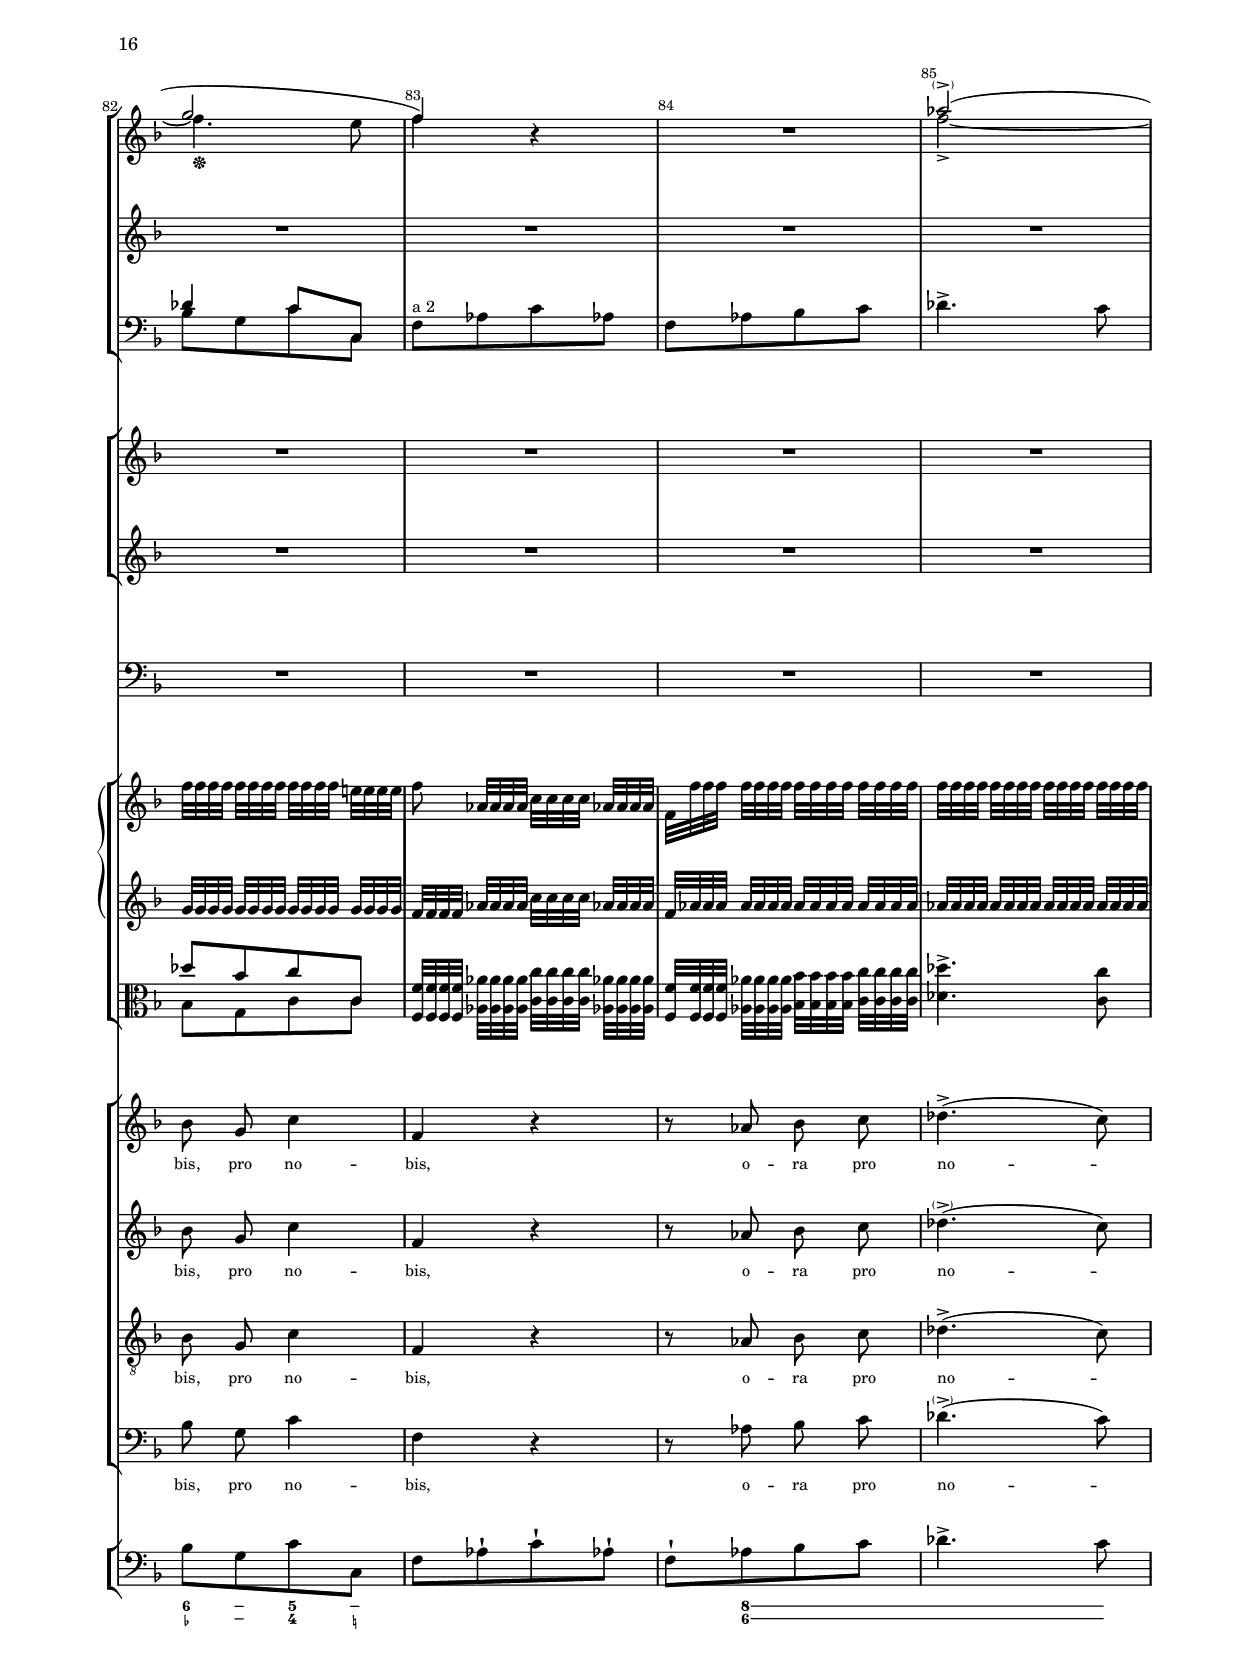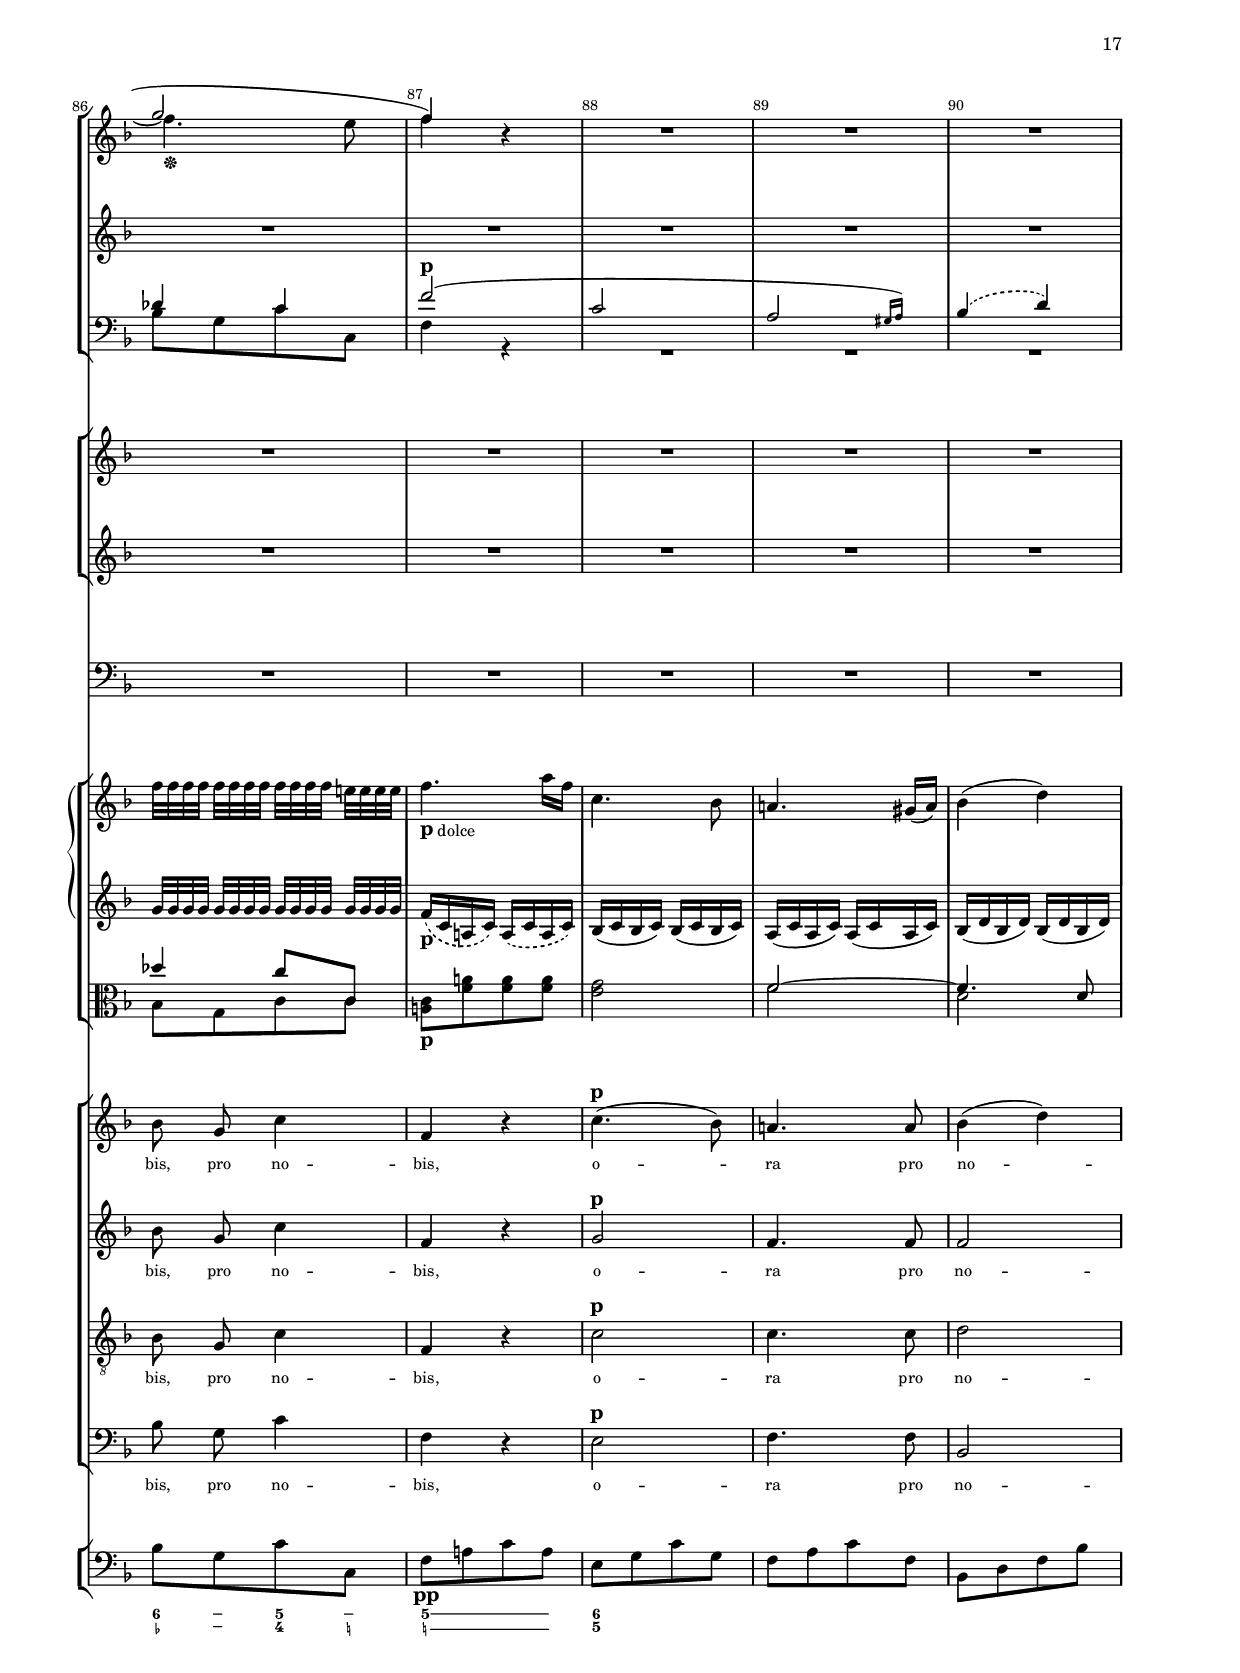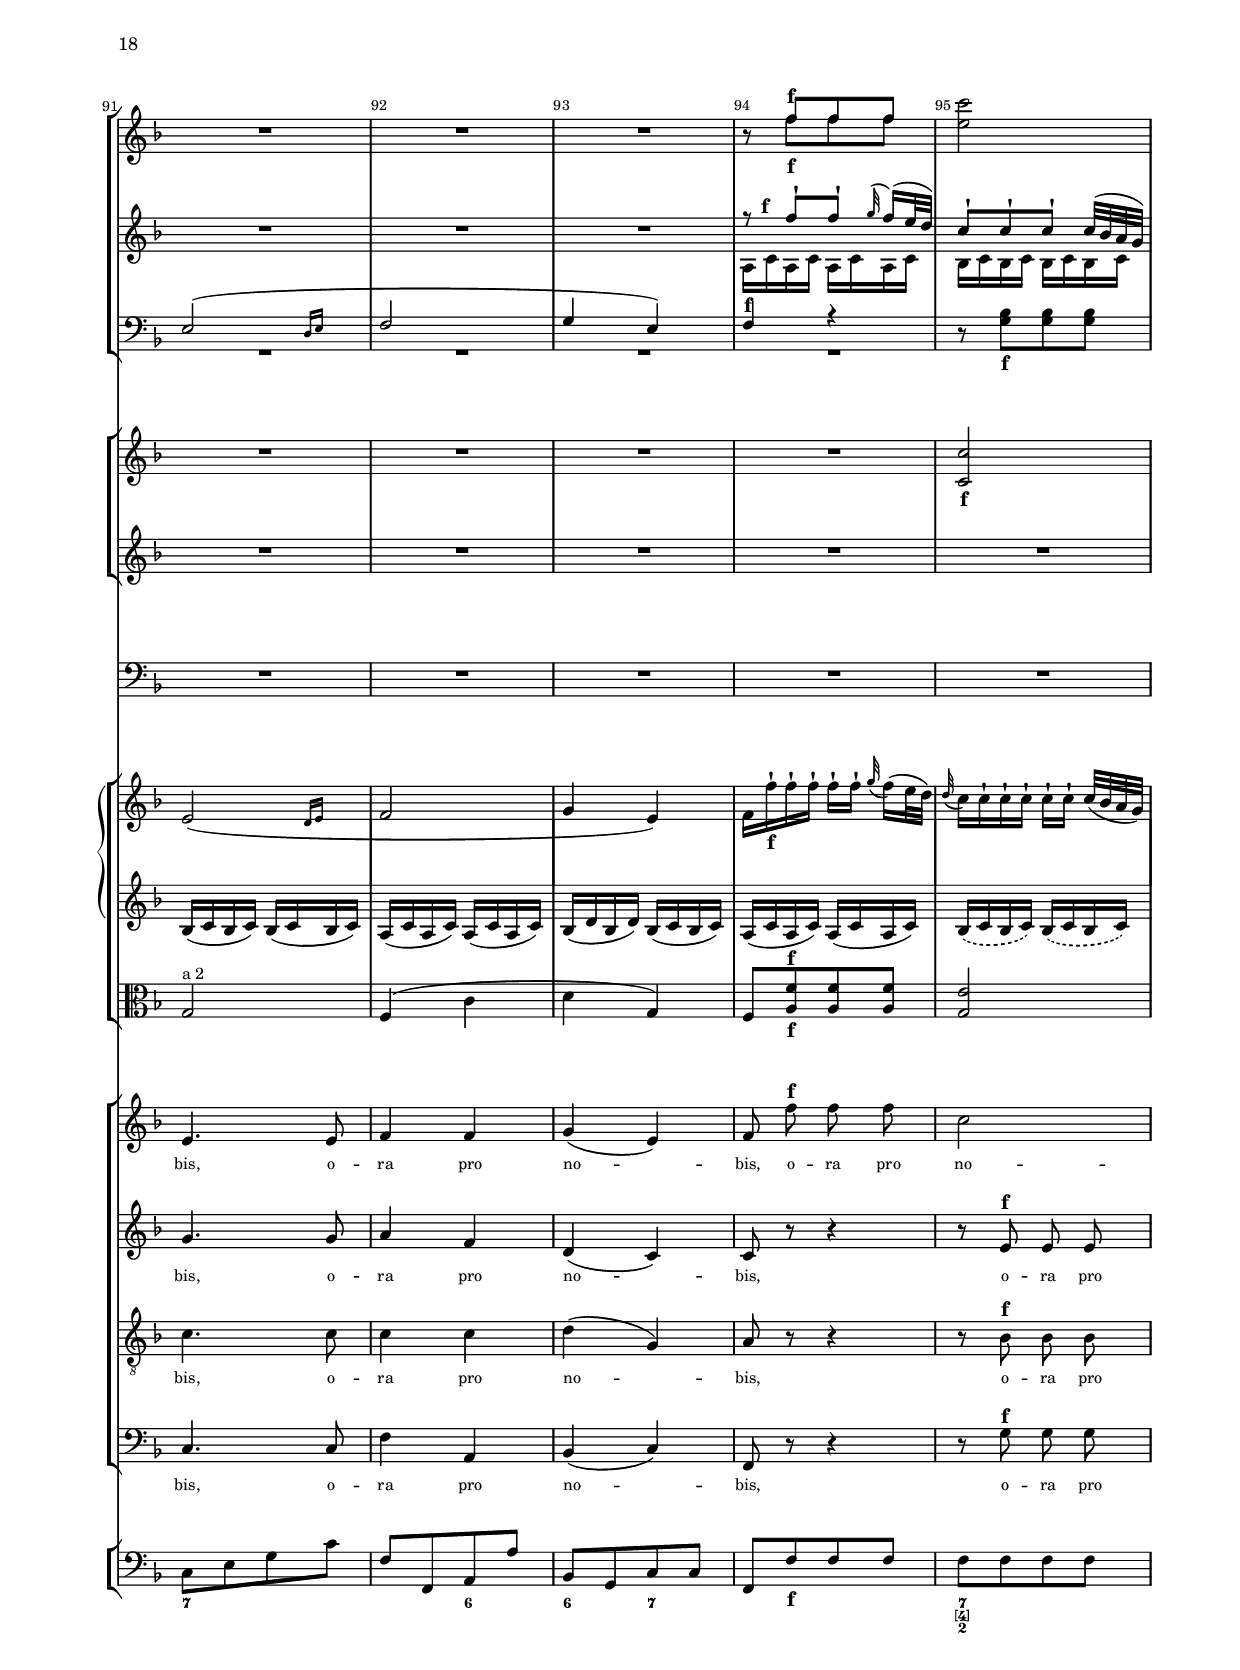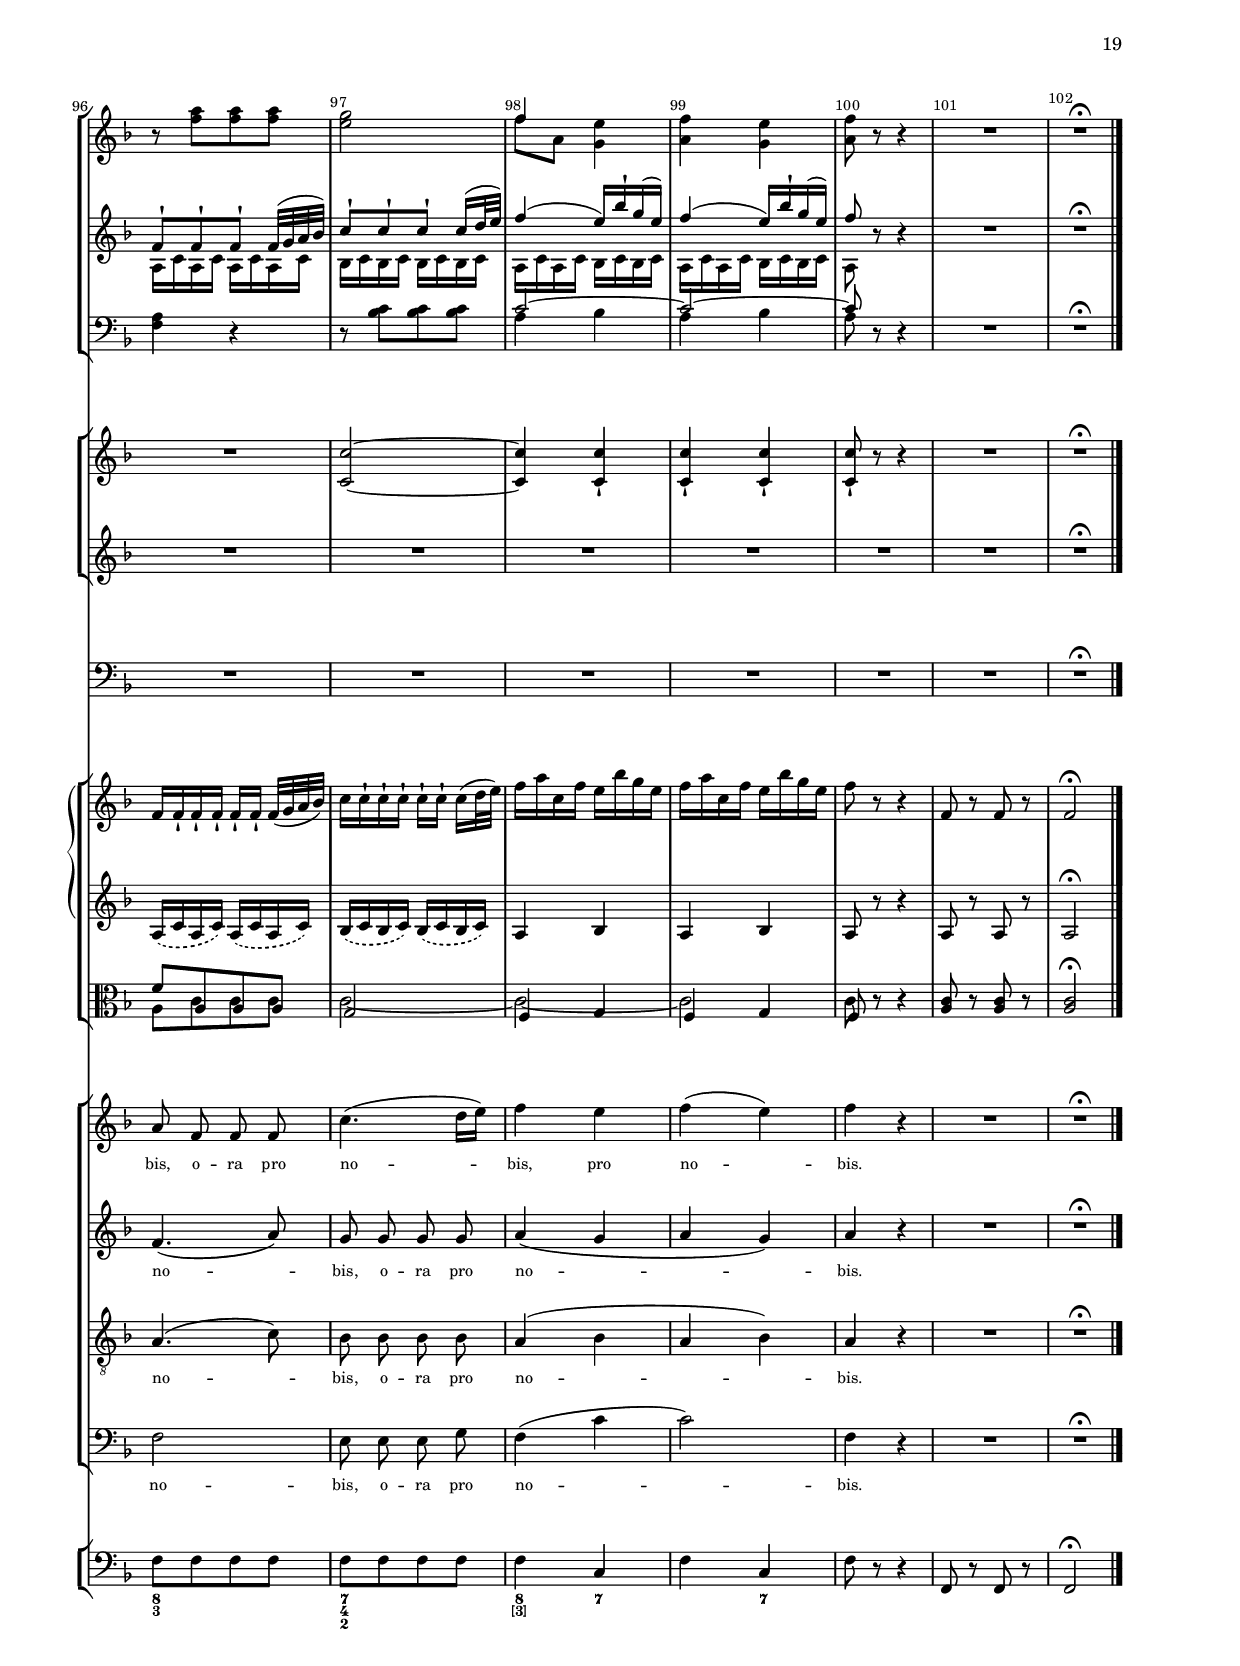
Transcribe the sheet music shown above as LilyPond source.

\version "2.22.0"

\include "../definitions.ly"

\paper {
	#(define (page-post-process layout pages) (ly:create-toc-file layout pages))
}

#(set-global-staff-size 15.87)

\book {
	% \bookpart {
	% 	\header {
	% 		number = "1"
	% 		title = "K Y R I E"
	% 	}
	% 	\paper { indent = 3\cm }
	% 	\tocSection "1" "Kyrie"
	% 	\score {
	% 		<<
	% 			\new StaffGroup <<
	% 				\new Staff <<
	% 					\set Staff.instrumentName = "Oboe I, II"
	% 					\partCombine \KyrieOboeI \KyrieOboeII
	% 				>>
	% 				\new Staff <<
	% 					\set Staff.instrumentName = \markup \center-column { "Clarinetto I, II" "in C" }
	% 					\partCombine \KyrieClarinettoI \KyrieClarinettoII
	% 				>>
	% 				\new Staff <<
	% 					\set Staff.instrumentName = "Fagotto I, II"
	% 					\partCombine \KyrieFagottoI \KyrieFagottoII
	% 				>>
	% 			>>
	% 			\new StaffGroup <<
	% 				\new Staff <<
	% 					\set Staff.instrumentName = \markup \center-column { "Corno I, II" "in C" }
	% 					\partCombine \KyrieCornoI \KyrieCornoII
	% 				>>
	% 				\new Staff <<
	% 					\set Staff.instrumentName = \markup \center-column { "Clarino I, II" "in C" }
	% 					\partCombine \KyrieClarinoI \KyrieClarinoII
	% 				>>
	% 			>>
	% 			\new Staff {
	% 				\set Staff.instrumentName = \markup \center-column { "Timpani" "in C–G" }
	% 				\KyrieTimpani
	% 			}
	% 			\new StaffGroup <<
	% 				\new GrandStaff \with { \smallGroupDistance } <<
	% 					\set GrandStaff.instrumentName = "Violino"
	% 					\new Staff {
	% 						\set Staff.instrumentName = "I"
	% 						\KyrieViolinoI
	% 					}
	% 					\new Staff {
	% 						\set Staff.instrumentName = "II"
	% 						\KyrieViolinoII
	% 					}
	% 				>>
	% 				\new Staff {
	% 					\set Staff.instrumentName = "Viola I, II"
	% 					\partCombine \KyrieViolaI \KyrieViolaII
	% 				}
	% 			>>
	% 			\new ChoirStaff <<
	% 				\new Staff {
	% 					\set Staff.instrumentName = \SopranoIncipit
	% 					\override Staff.InstrumentName.self-alignment-Y = ##f
	% 					\override Staff.InstrumentName.self-alignment-X = #RIGHT
	% 					\new Voice = "Soprano" { \dynamicUp \KyrieSopranoNotes }
	% 				}
	% 				\new Lyrics \lyricsto Soprano \KyrieSopranoLyrics
	%
	% 				\new Staff {
	% 					\set Staff.instrumentName = \AltoIncipit
	% 					\override Staff.InstrumentName.self-alignment-Y = ##f
	% 					\override Staff.InstrumentName.self-alignment-X = #RIGHT
	% 					\new Voice = "Alto" { \dynamicUp \KyrieAltoNotes }
	% 				}
	% 				\new Lyrics \lyricsto Alto \KyrieAltoLyrics
	%
	% 				\new Staff {
	% 					\set Staff.instrumentName = \TenoreIncipit
	% 					\override Staff.InstrumentName.self-alignment-Y = ##f
	% 					\override Staff.InstrumentName.self-alignment-X = #RIGHT
	% 					\new Voice = "Tenore" { \dynamicUp \KyrieTenoreNotes }
	% 				}
	% 				\new Lyrics \lyricsto Tenore \KyrieTenoreLyrics
	%
	% 				\new Staff {
	% 					\set Staff.instrumentName = "Basso"
	% 					\new Voice = "Basso" { \dynamicUp \KyrieBassoNotes }
	% 				}
	% 				\new Lyrics \lyricsto Basso \KyrieBassoLyrics
	% 			>>
	% 			\new StaffGroup <<
	% 				\new Staff {
	% 					\set Staff.instrumentName = \markup \center-column { "Organo" "e Bassi" }
	% 					% \transpose c c,
	% 					\KyrieOrgano
	% 				}
	% 			>>
	% 			\new FiguredBass { \KyrieBassFigures }
	% 		>>
	% 		\layout { }
	% 		\midi { \tempo 4 = 120 }
	% 	}
	% }
	\bookpart {
		\header {
			number = "2"
			title = "S A N C T A   M A R I A"
		}
		\tocSection "2" "Sancta Maria"
		\score {
			<<
				\new StaffGroup <<
					\new Staff <<
						\set Staff.instrumentName = \markup \center-column { "ob" "1, 2" }
						\partCombine \SanctaOboeI \SanctaOboeII
					>>
					\new Staff <<
						\set Staff.instrumentName = \markup \center-column { "cl" "1, 2" }
						\set Staff.soloText = \markup \remark \medium "cl 1"
						\partCombine \SanctaClarinettoI \SanctaClarinettoII
					>>
					\new Staff <<
						\set Staff.instrumentName = \markup \center-column { "fag" "1, 2" }
						\partCombine \SanctaFagottoI \SanctaFagottoII
					>>
				>>
				\new StaffGroup <<
					\new Staff <<
						\set Staff.instrumentName = \markup \center-column { "cor" "1, 2" }
						\partCombine \SanctaCornoI \SanctaCornoII
					>>
					\new Staff <<
						\set Staff.instrumentName = \markup \center-column { "clno" "1, 2" }
						\partCombine \SanctaClarinoI \SanctaClarinoII
					>>
				>>
				\new Staff {
					\set Staff.instrumentName = "timp"
					\SanctaTimpani
				}
				\new StaffGroup <<
					\new GrandStaff \with { \smallGroupDistance } <<
						\set GrandStaff.instrumentName = "vl"
						\new Staff {
							\set Staff.instrumentName = "1"
							\SanctaViolinoI
						}
						\new Staff {
							\set Staff.instrumentName = "2"
							\SanctaViolinoII
						}
					>>
					\new Staff {
						\set Staff.instrumentName = \markup \center-column { "vla" "1, 2" }
						\partCombine \SanctaViolaI \SanctaViolaII
					}
				>>
				\new ChoirStaff <<
					\new Staff {
						\set Staff.instrumentName = "S"
						\new Voice = "Soprano" { \dynamicUp \SanctaSopranoNotes }
					}
					\new Lyrics \lyricsto Soprano \SanctaSopranoLyrics

					\new Staff {
						\set Staff.instrumentName = "A"
						\new Voice = "Alto" { \dynamicUp \SanctaAltoNotes }
					}
					\new Lyrics \lyricsto Alto \SanctaAltoLyrics

					\new Staff {
						\set Staff.instrumentName = "T"
						\new Voice = "Tenore" { \dynamicUp \SanctaTenoreNotes }
					}
					\new Lyrics \lyricsto Tenore \SanctaTenoreLyrics

					\new Staff {
						\set Staff.instrumentName = "B"
						\new Voice = "Basso" { \dynamicUp \SanctaBassoNotes }
					}
					\new Lyrics \lyricsto Basso \SanctaBassoLyrics
				>>
				\new StaffGroup <<
					\new Staff {
						\set Staff.instrumentName = \markup \center-column { "org" "b" }
						% \transpose c c,
						\SanctaOrgano
					}
				>>
				\new FiguredBass { \SanctaBassFigures }
			>>
			\layout { }
			\midi { \tempo 4 = 80 }
		}
	}
}
